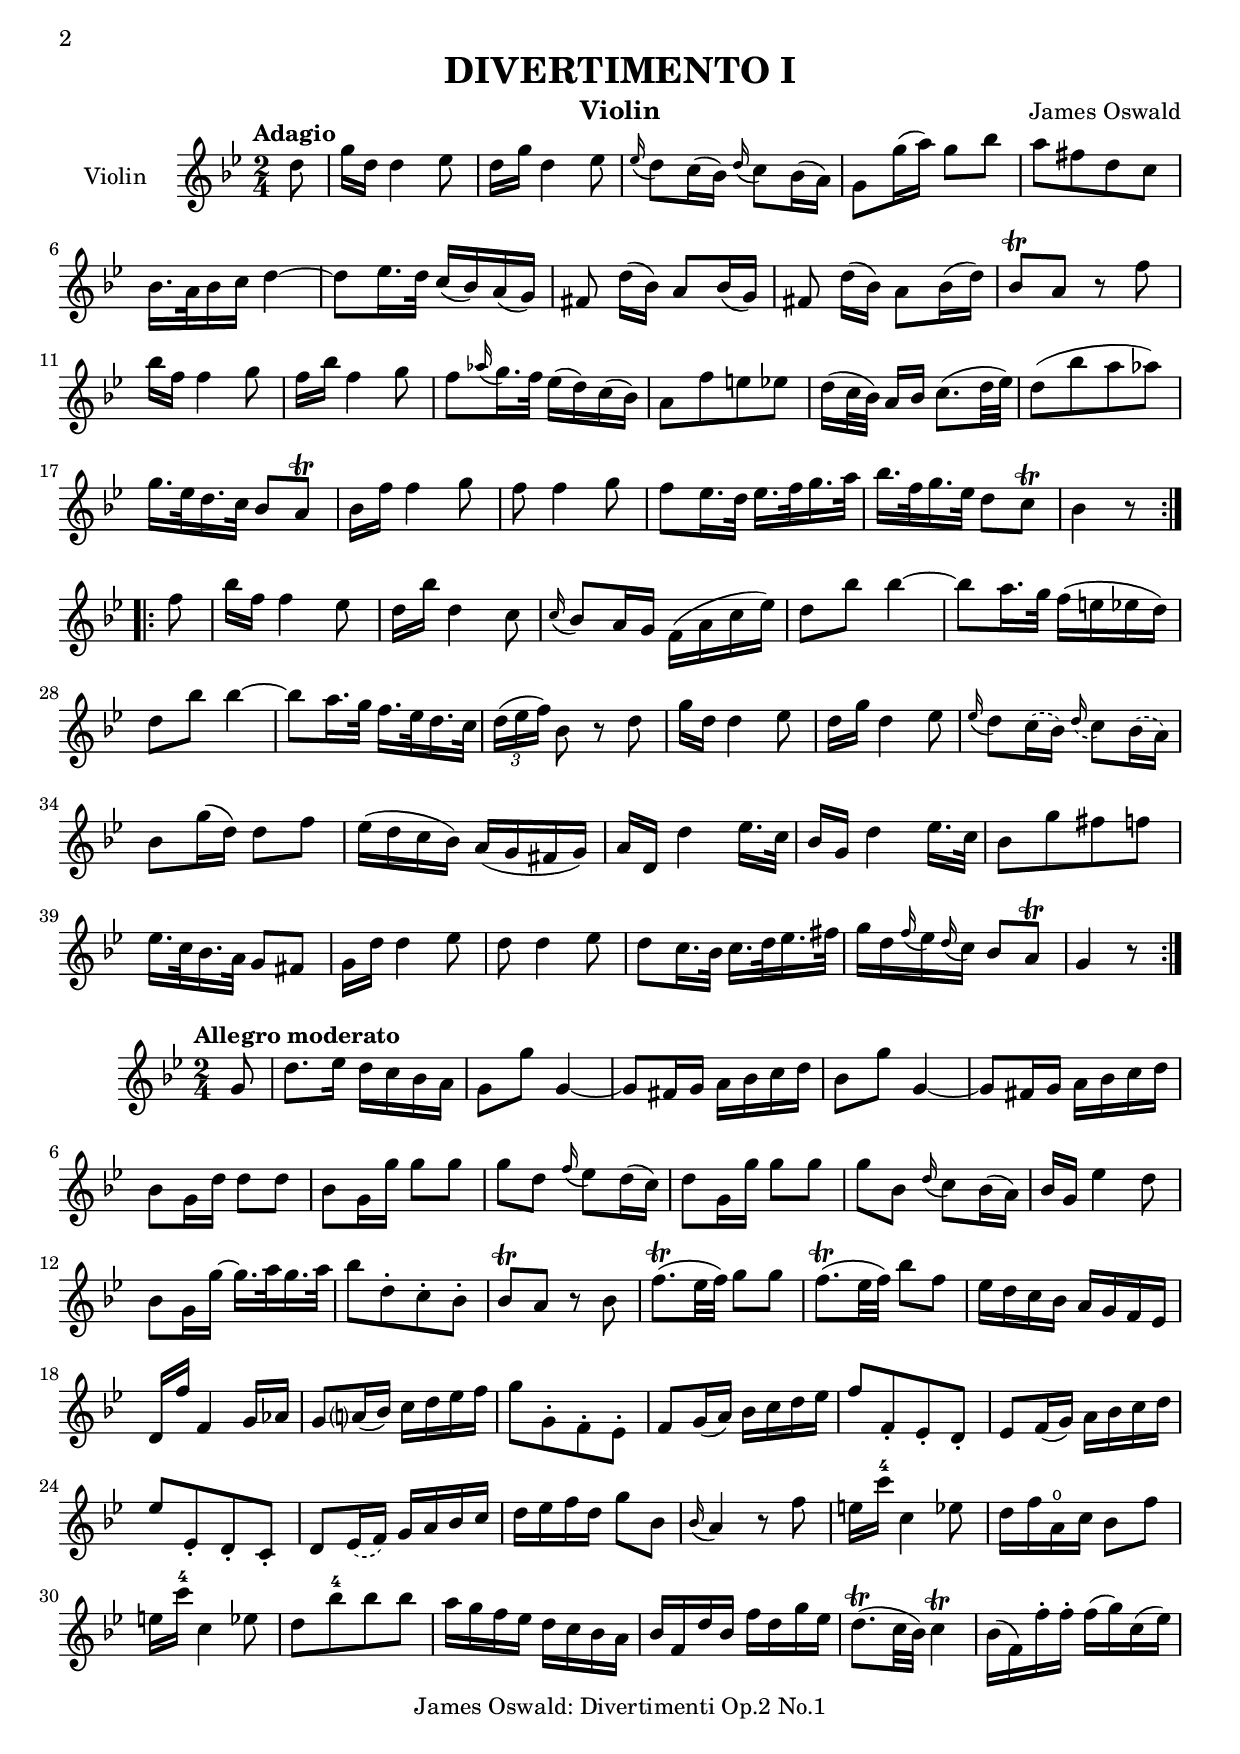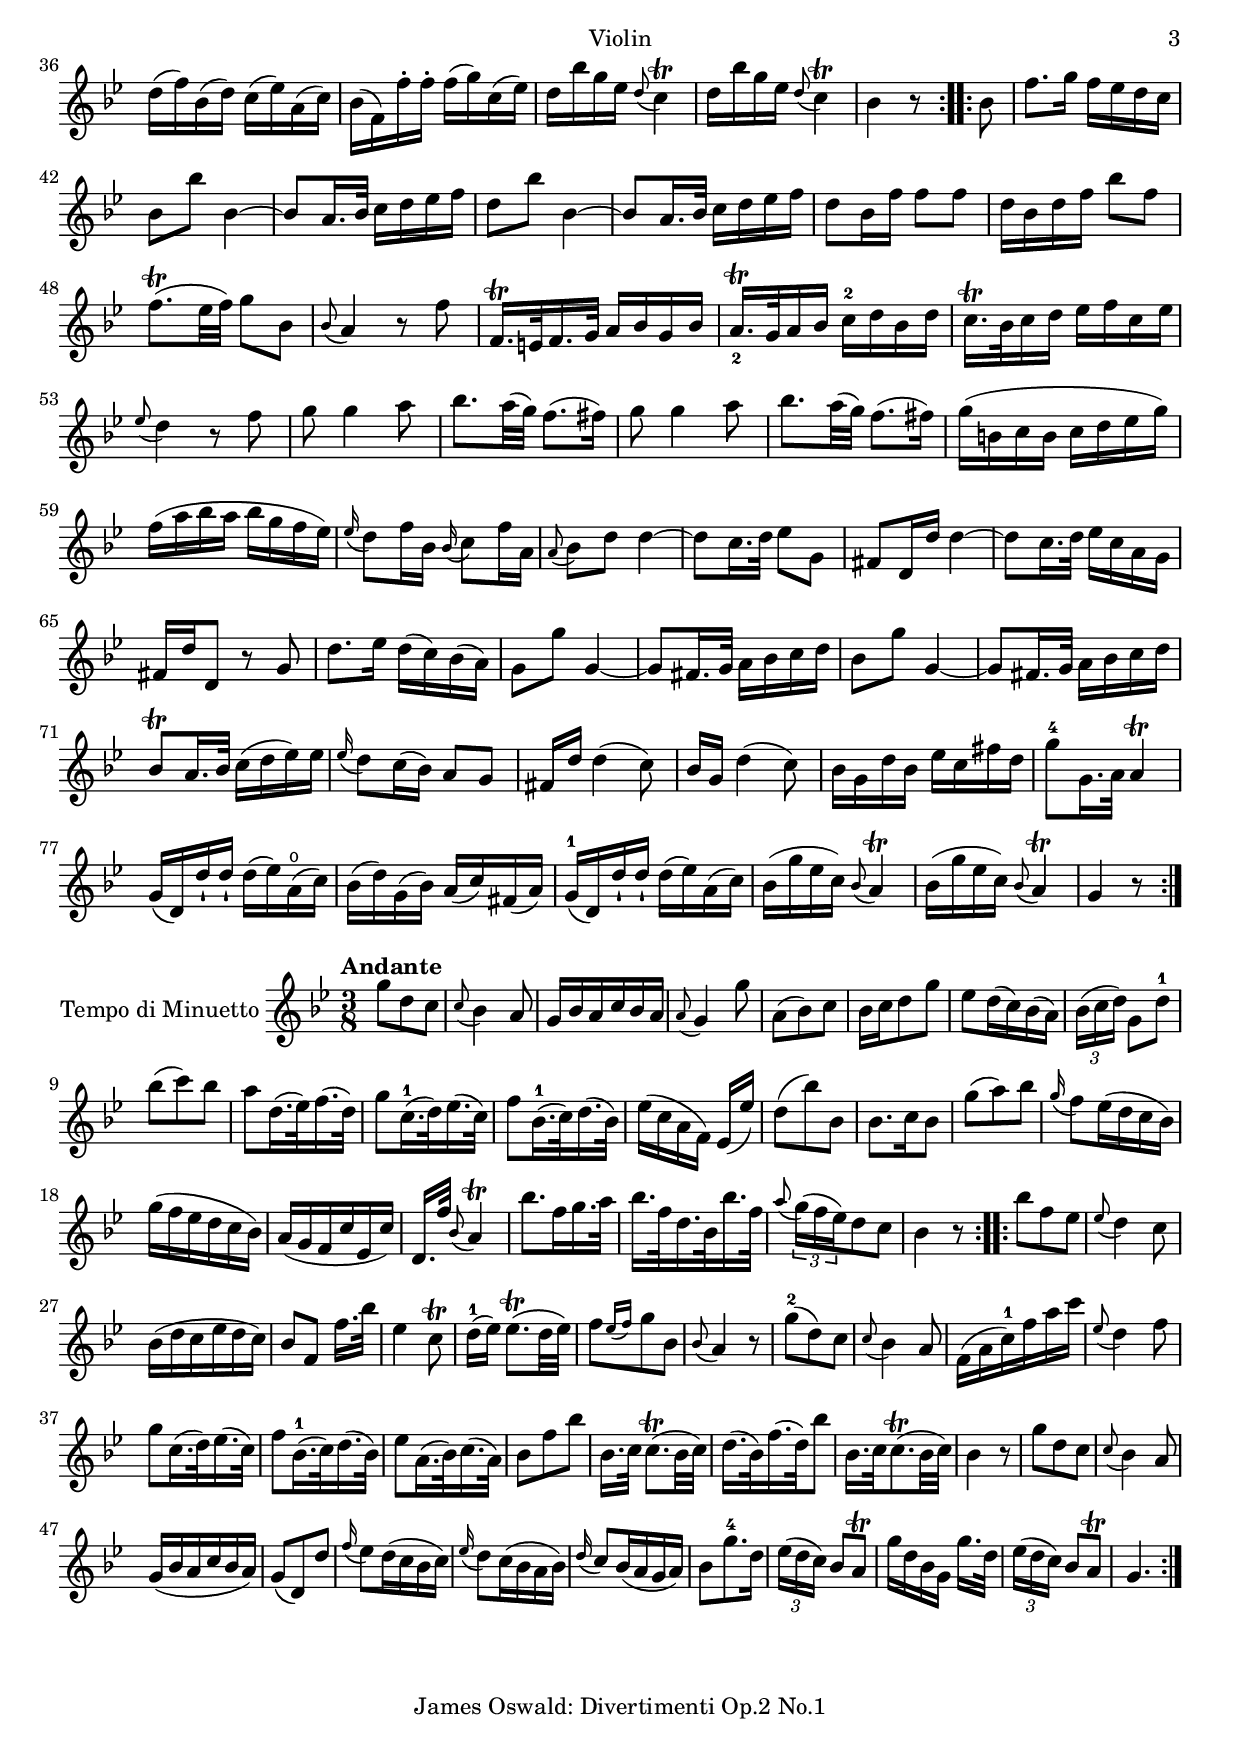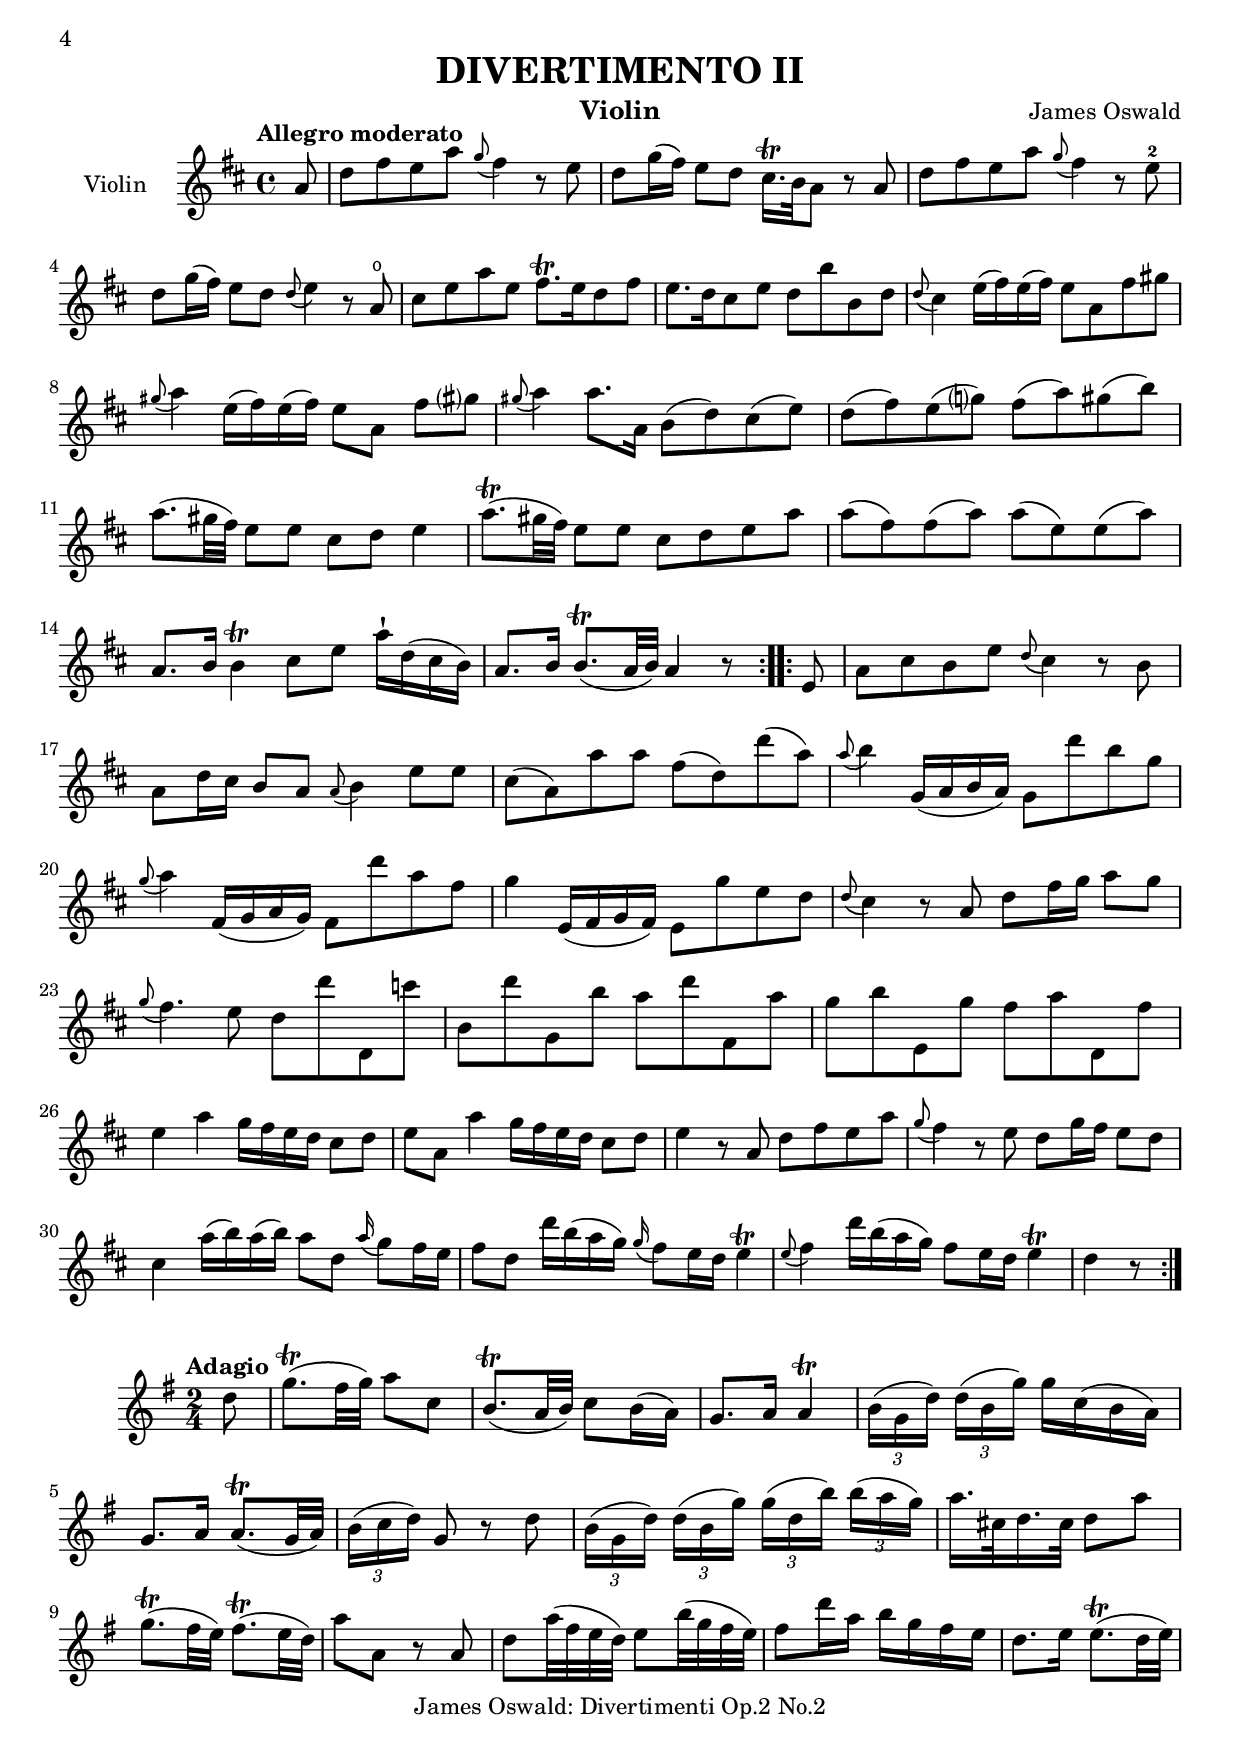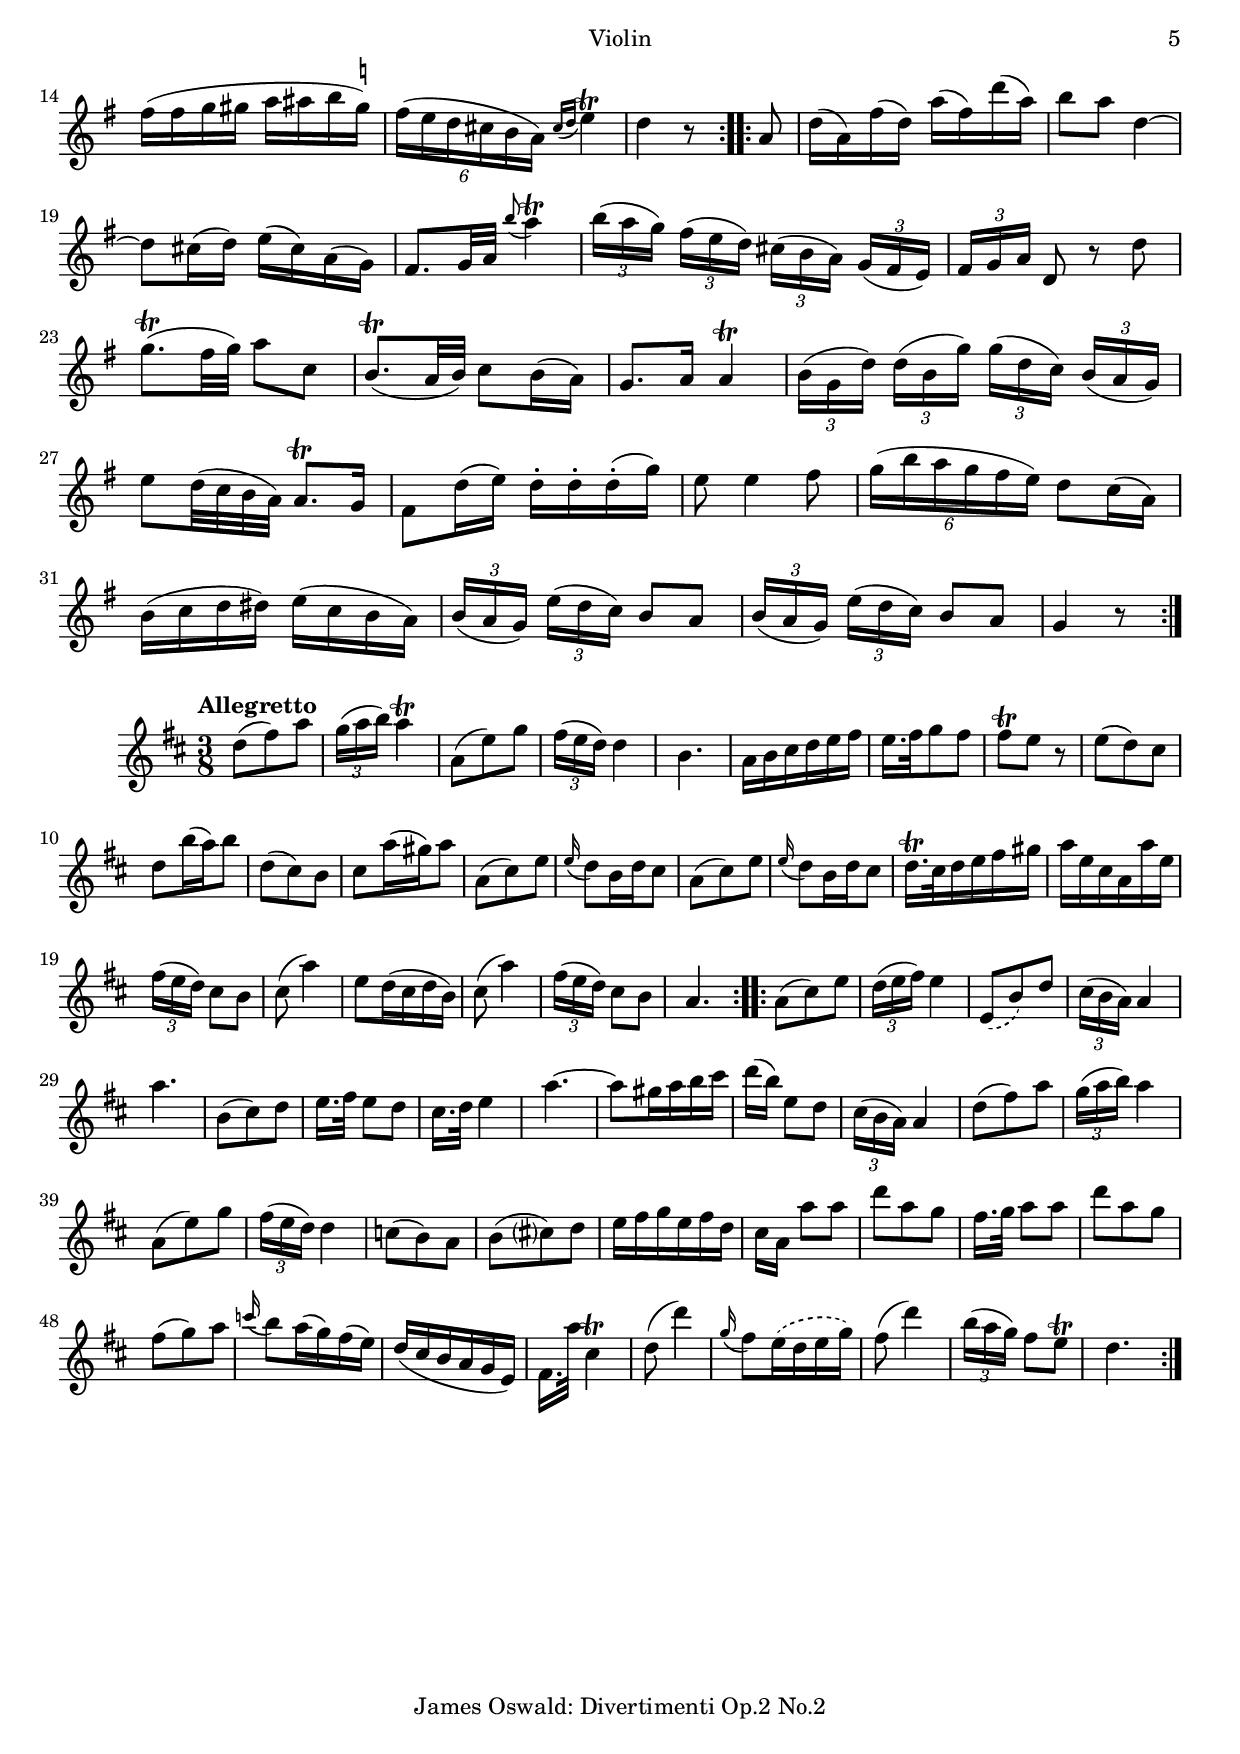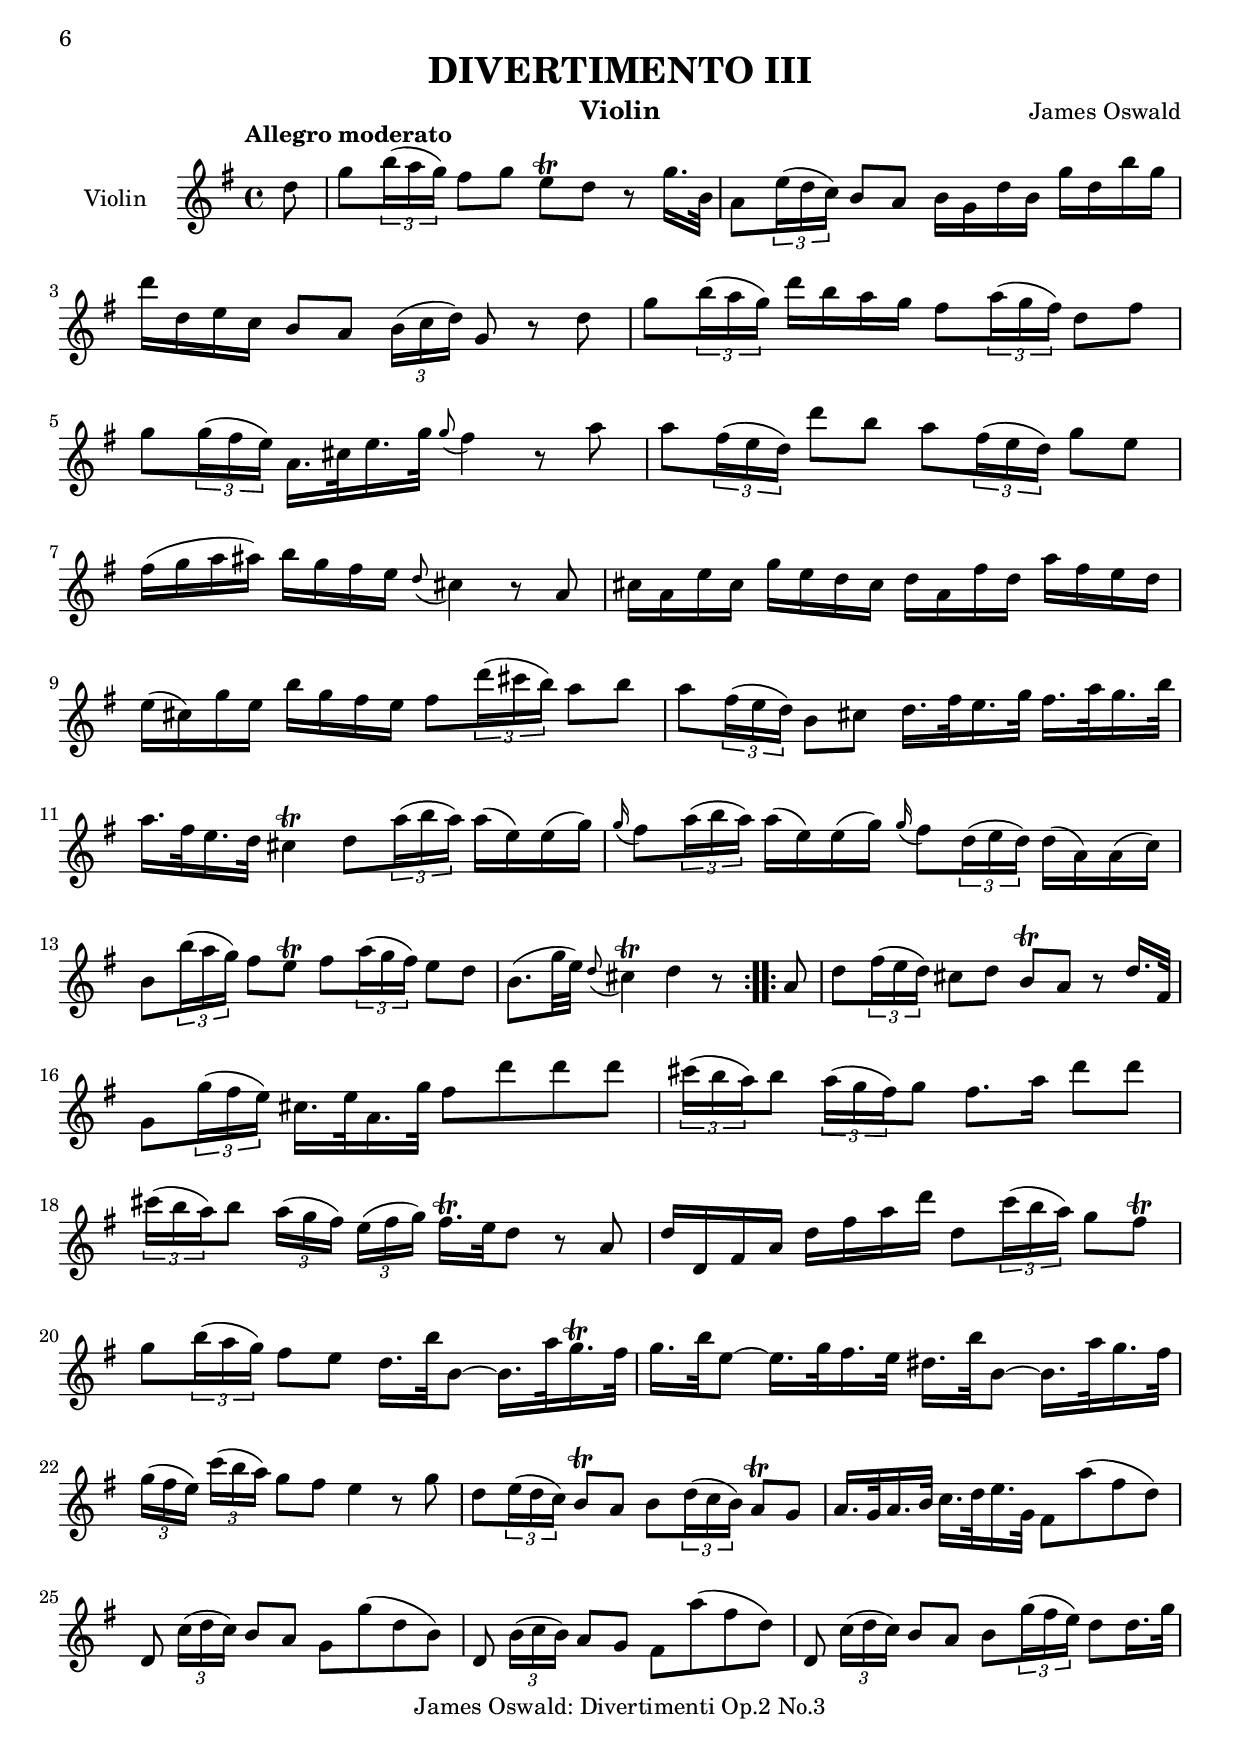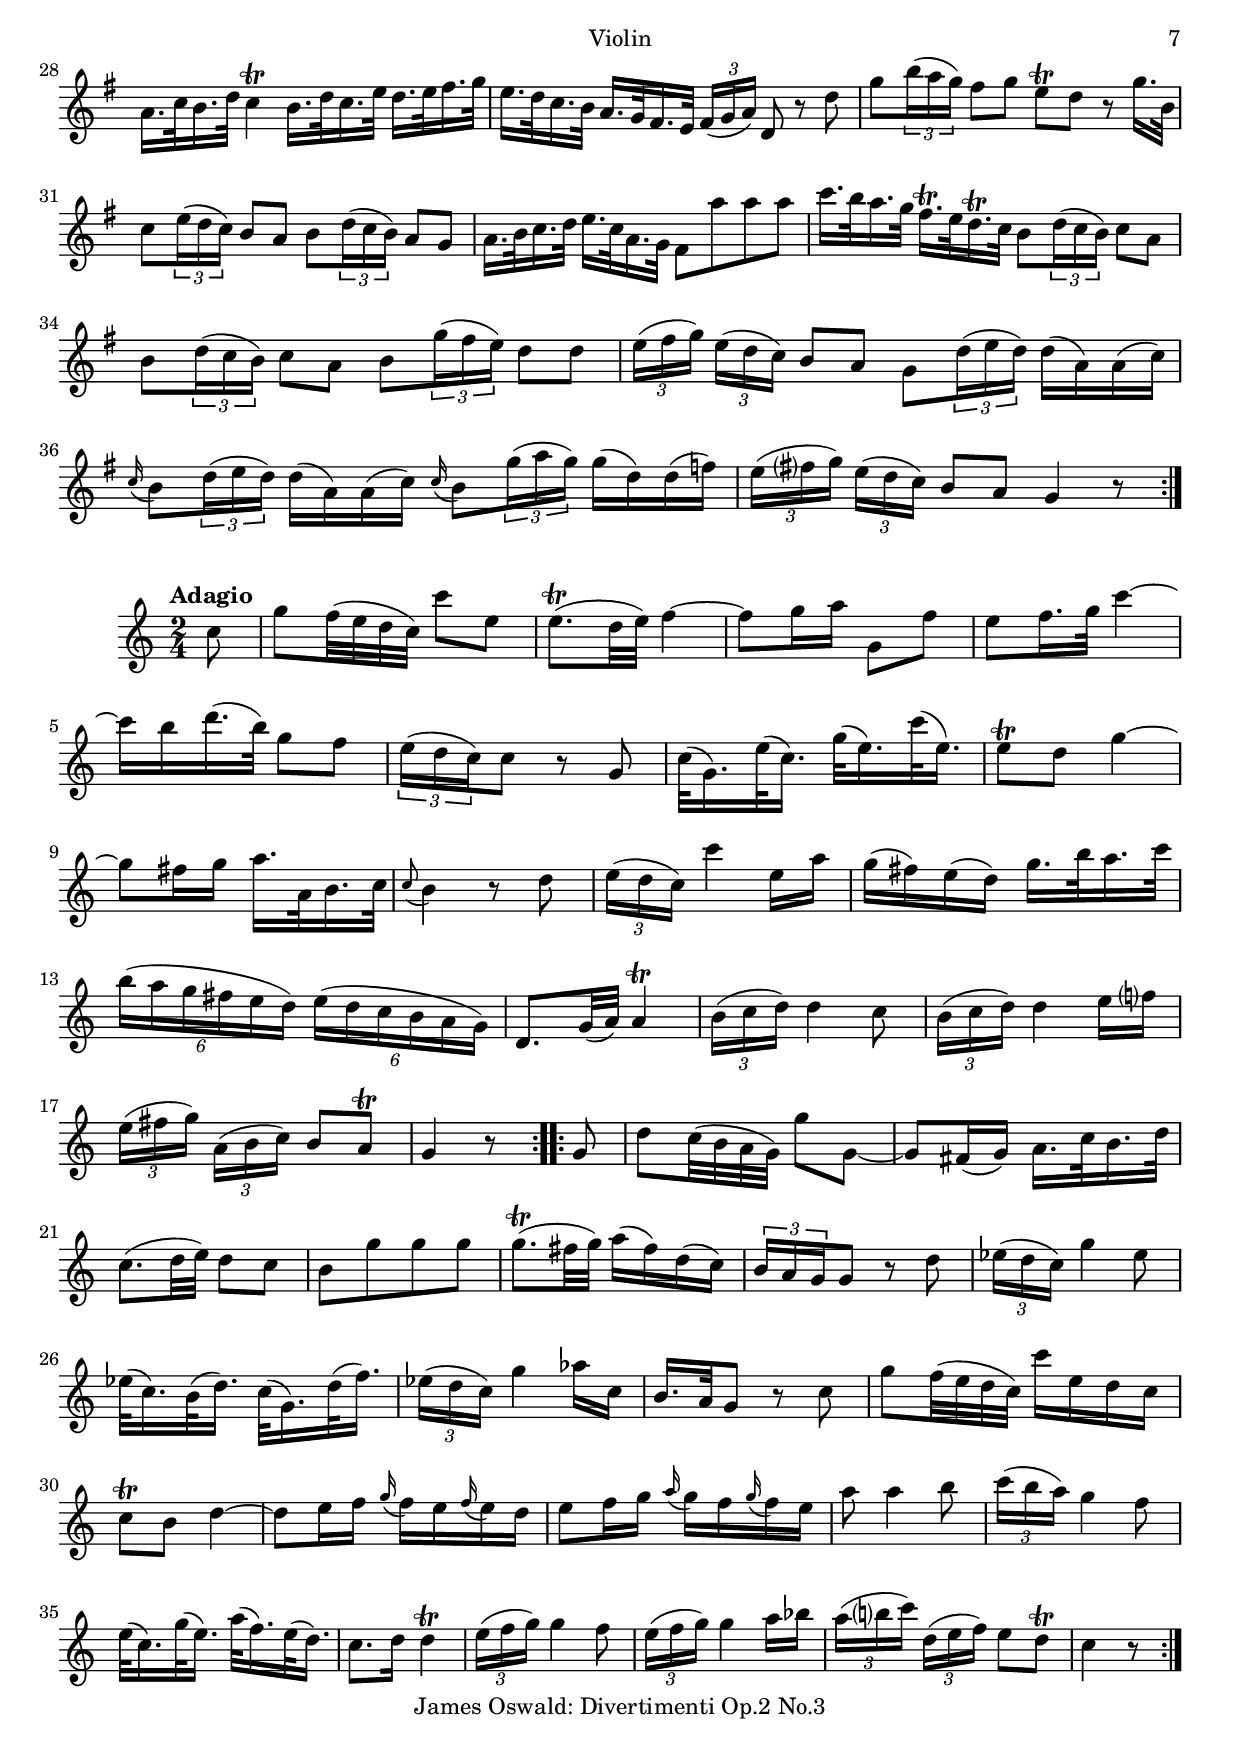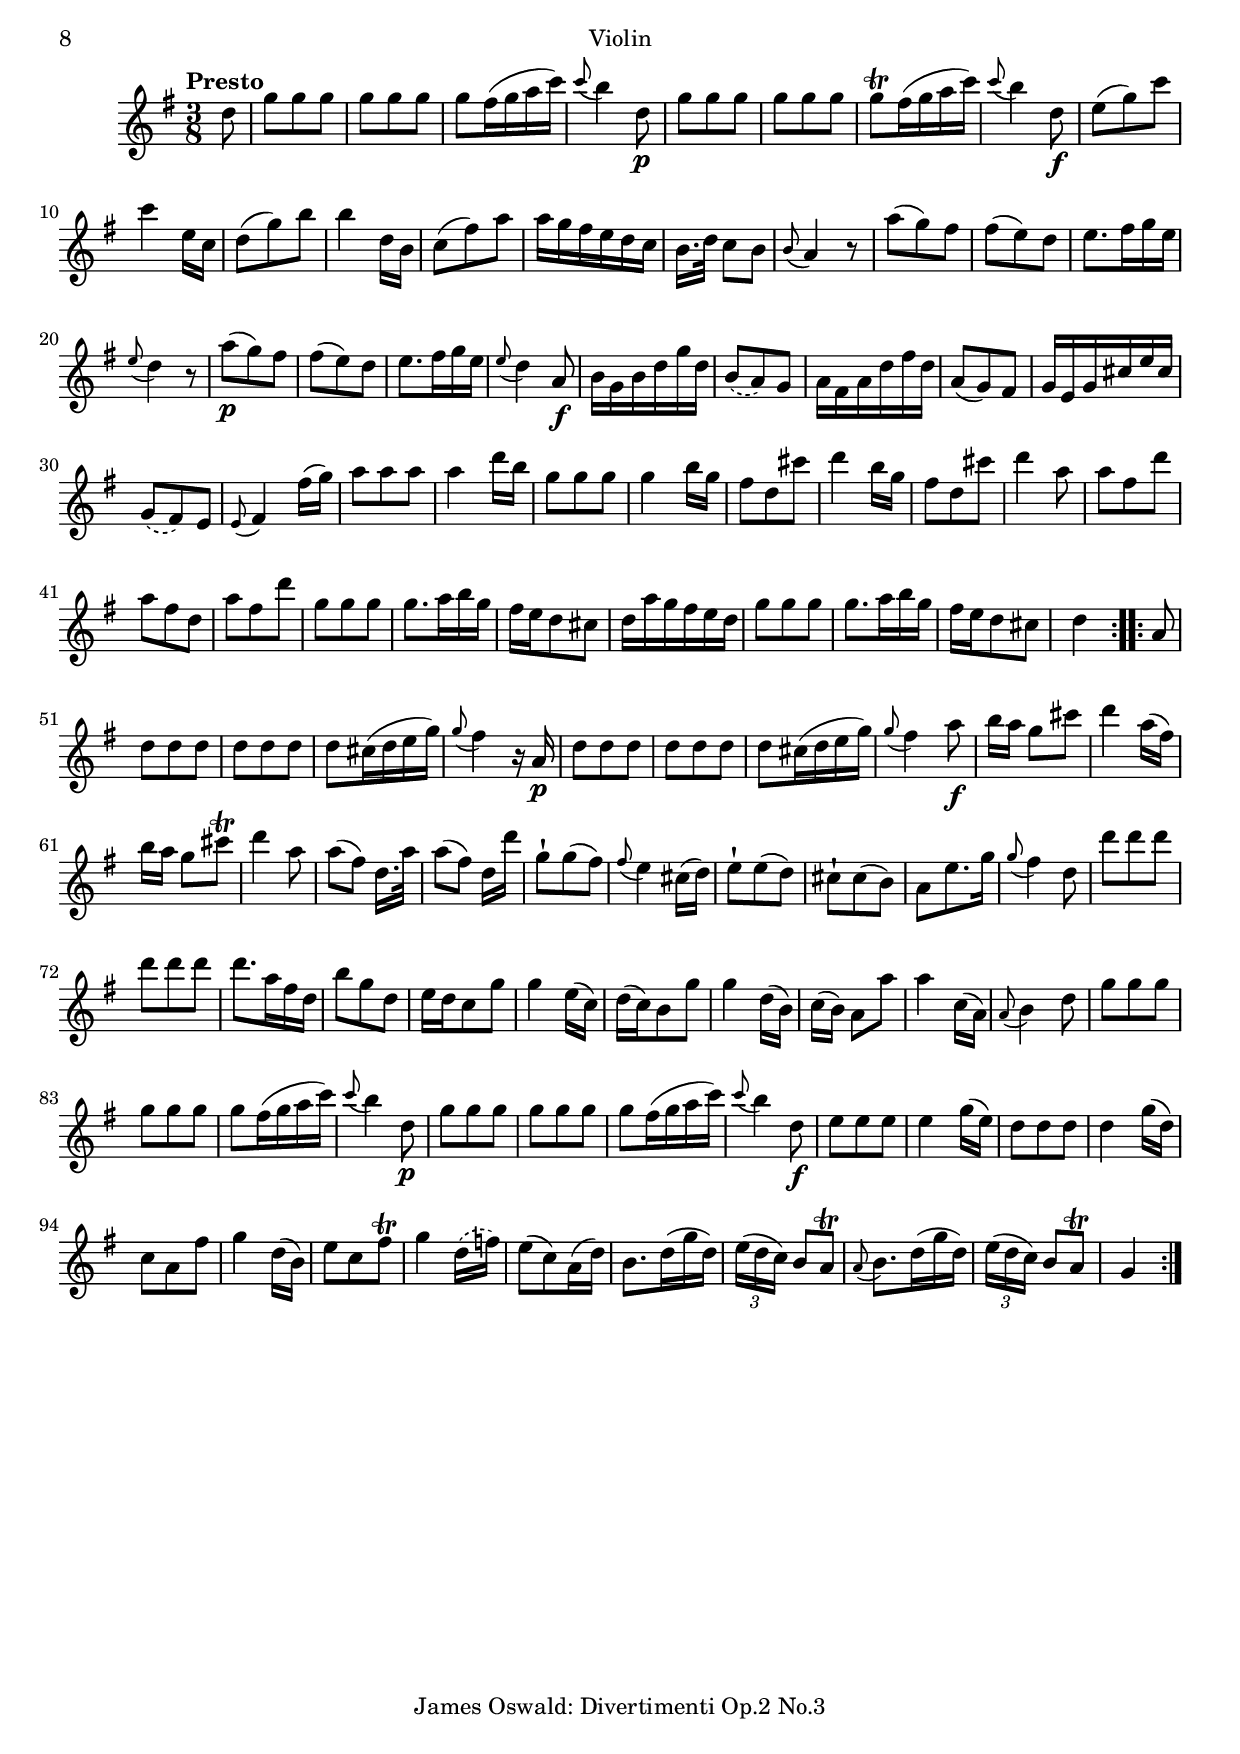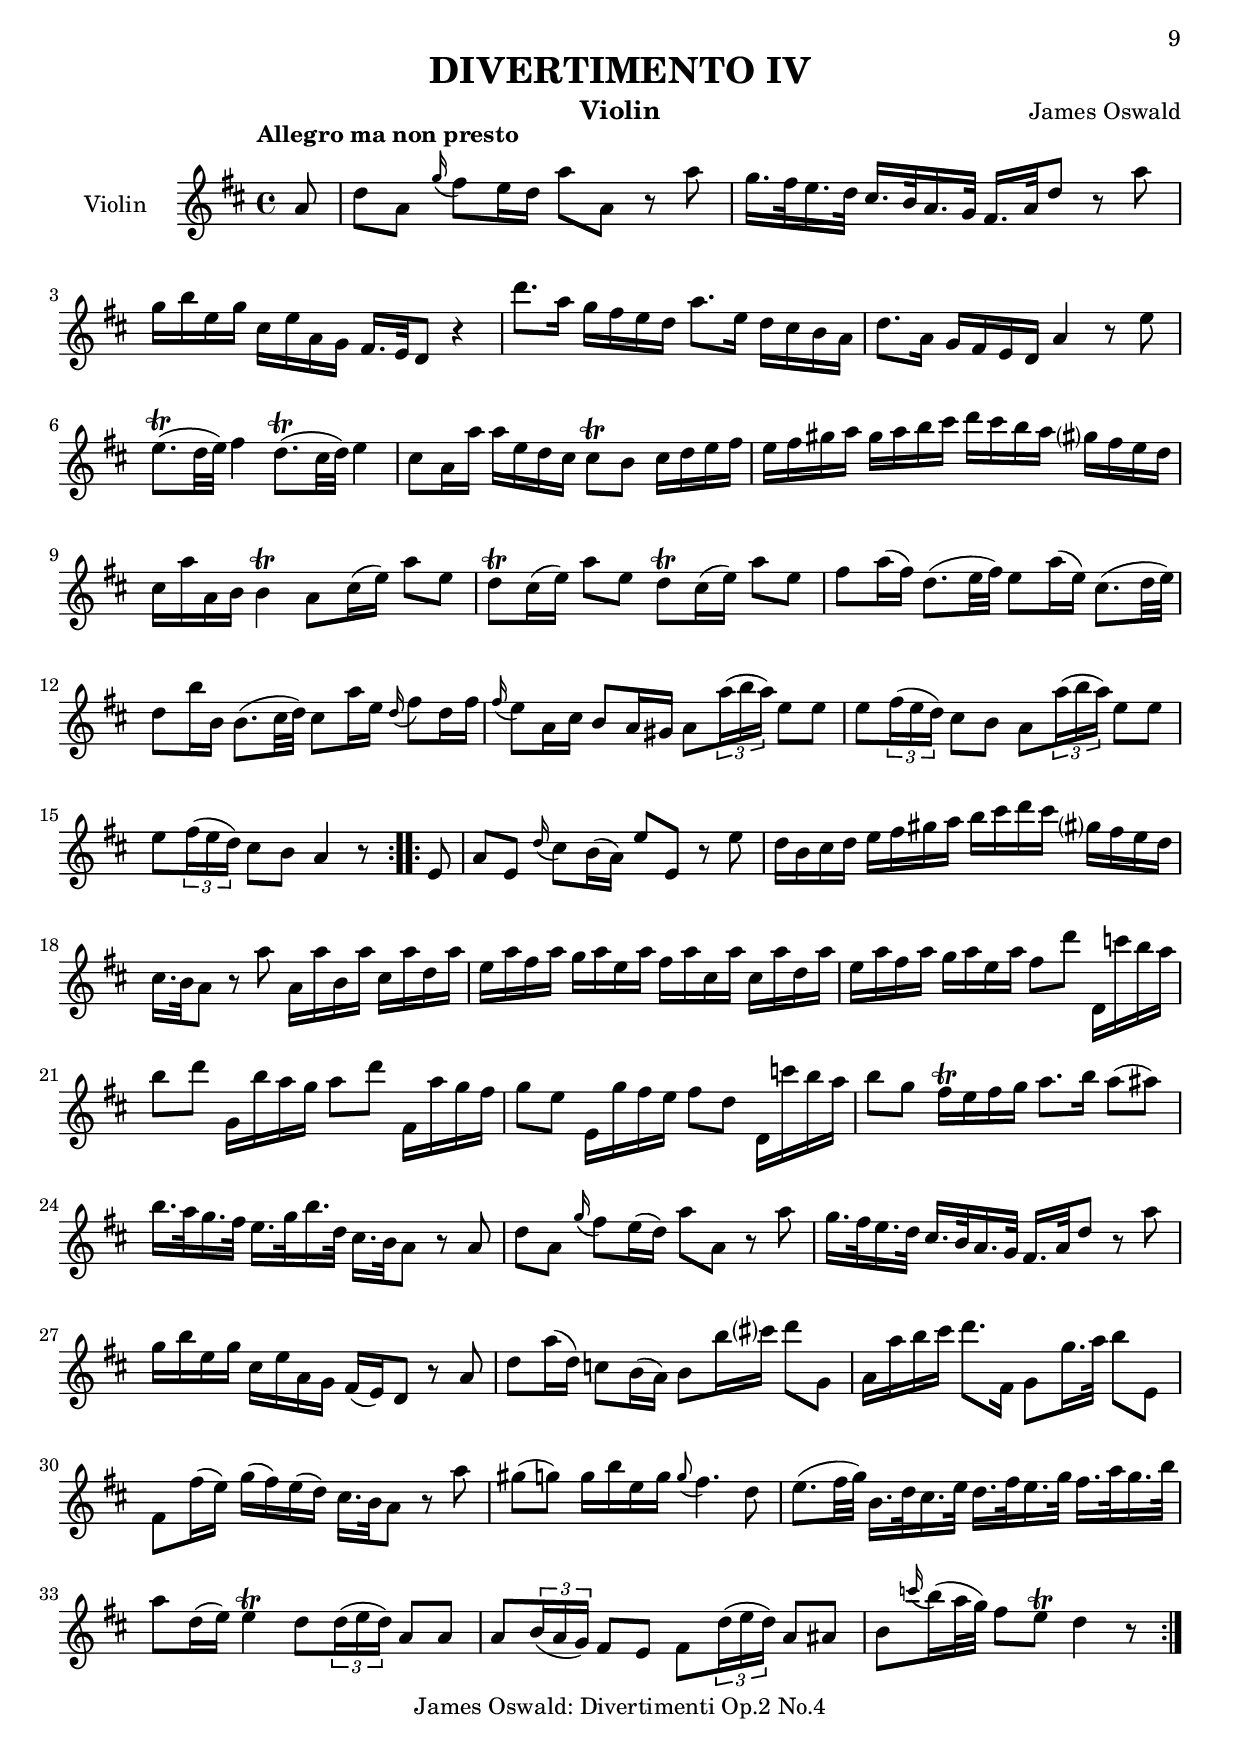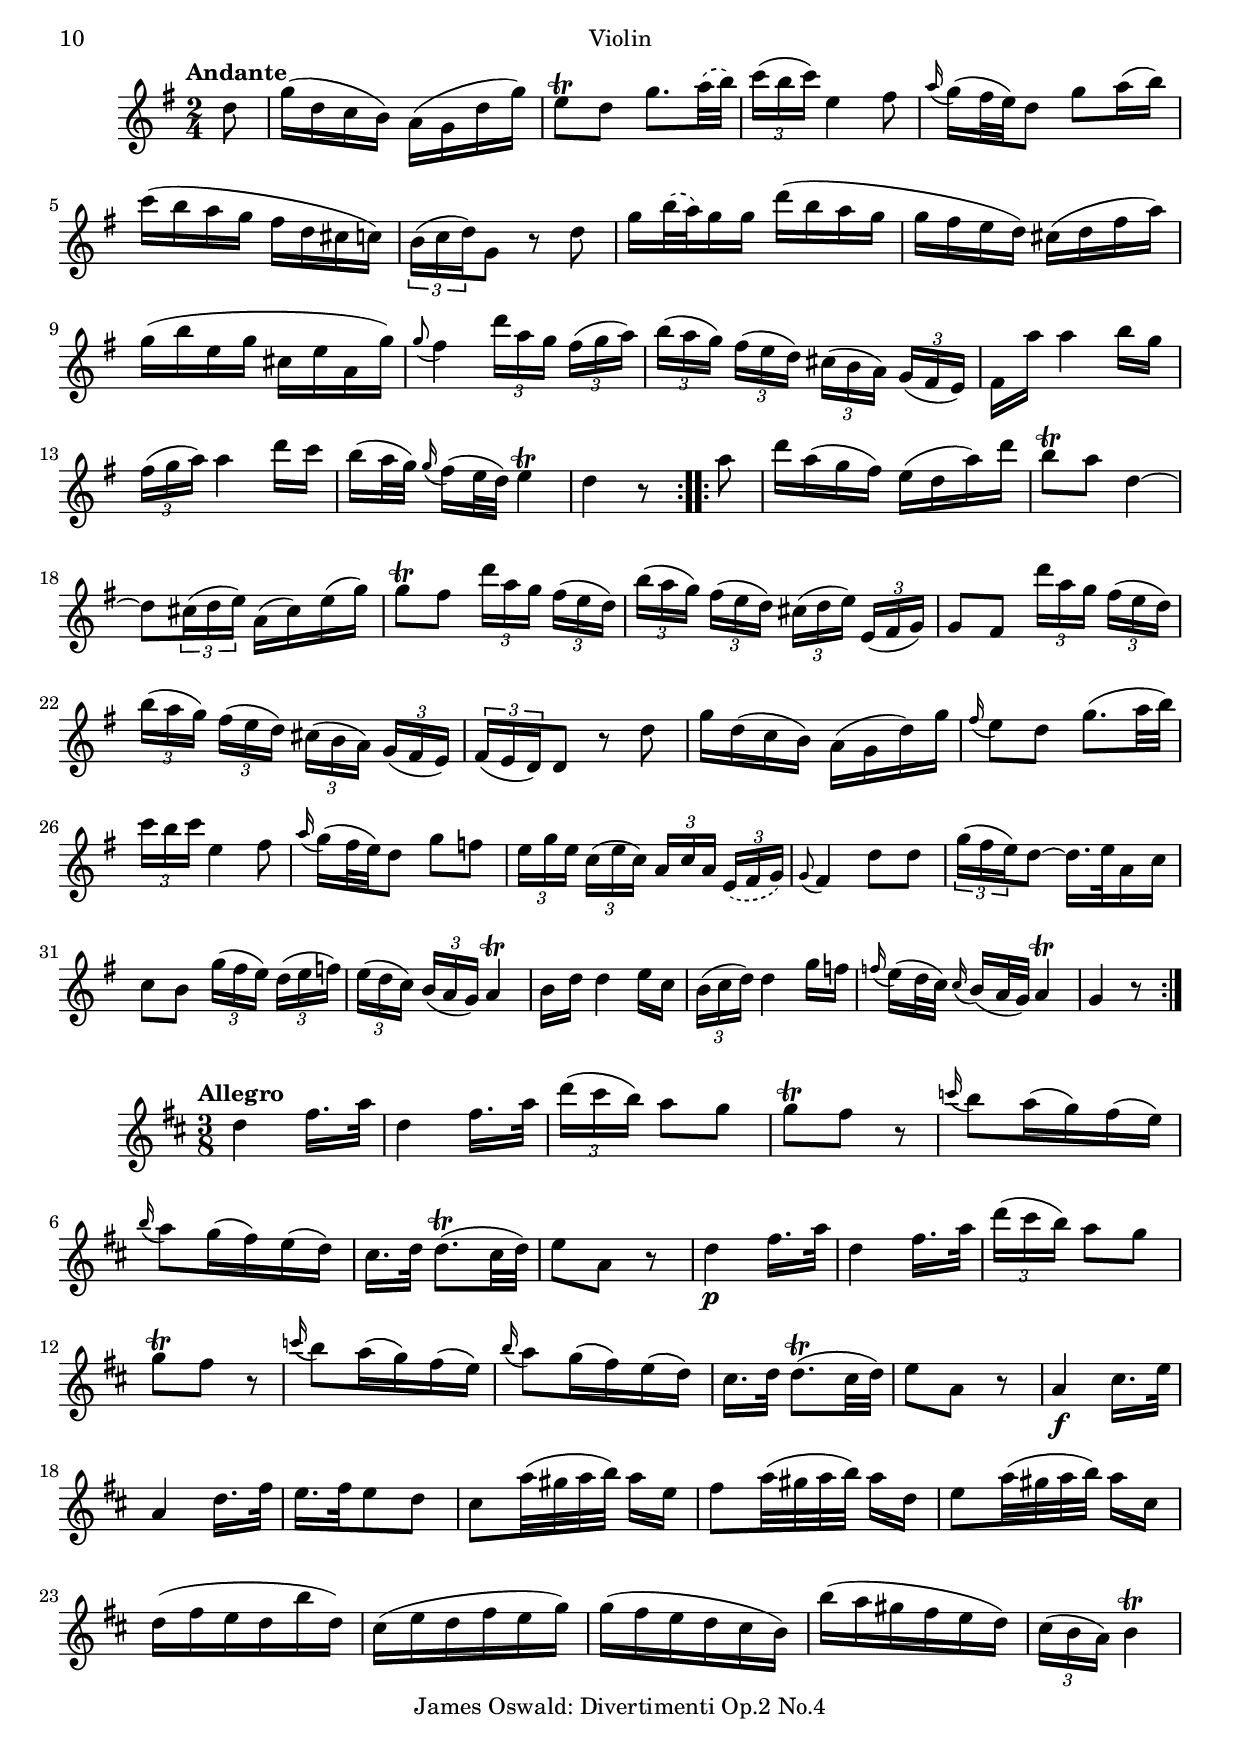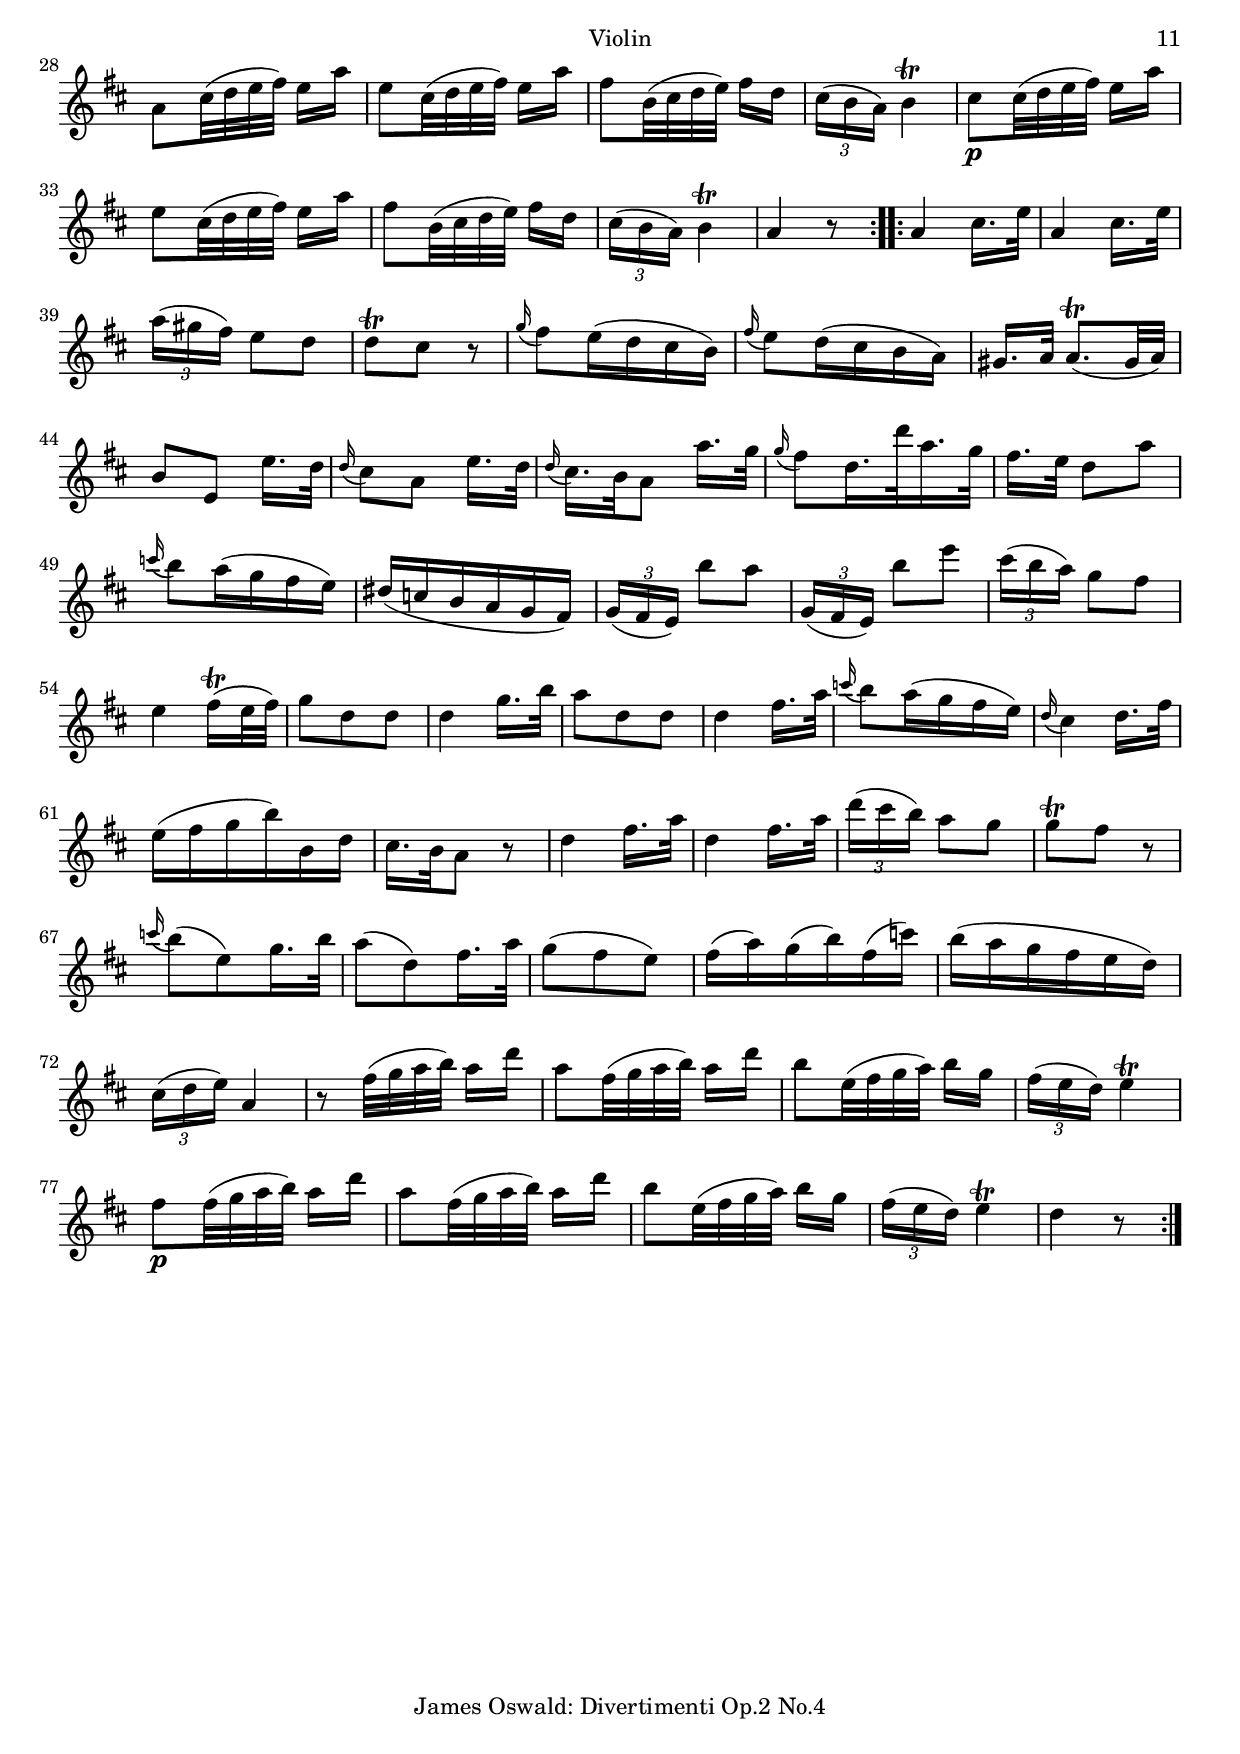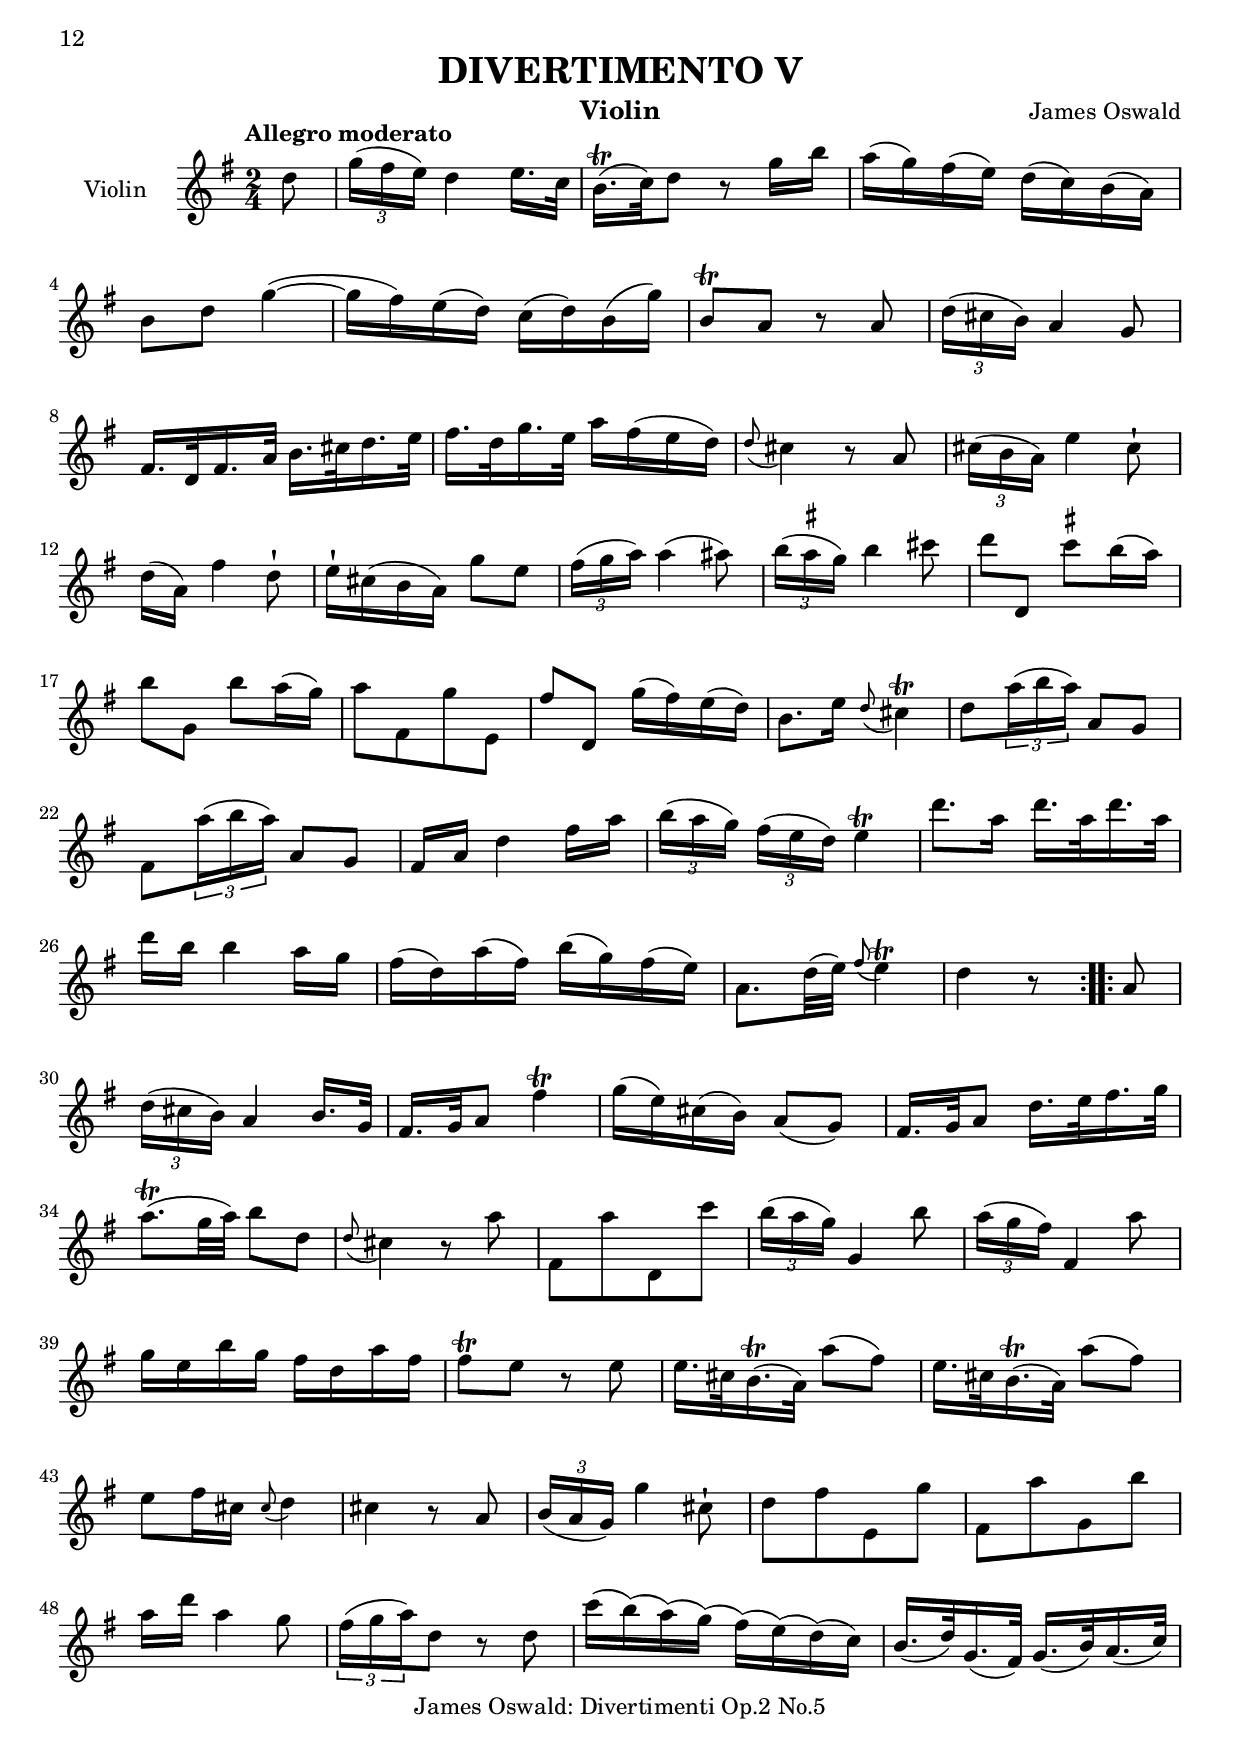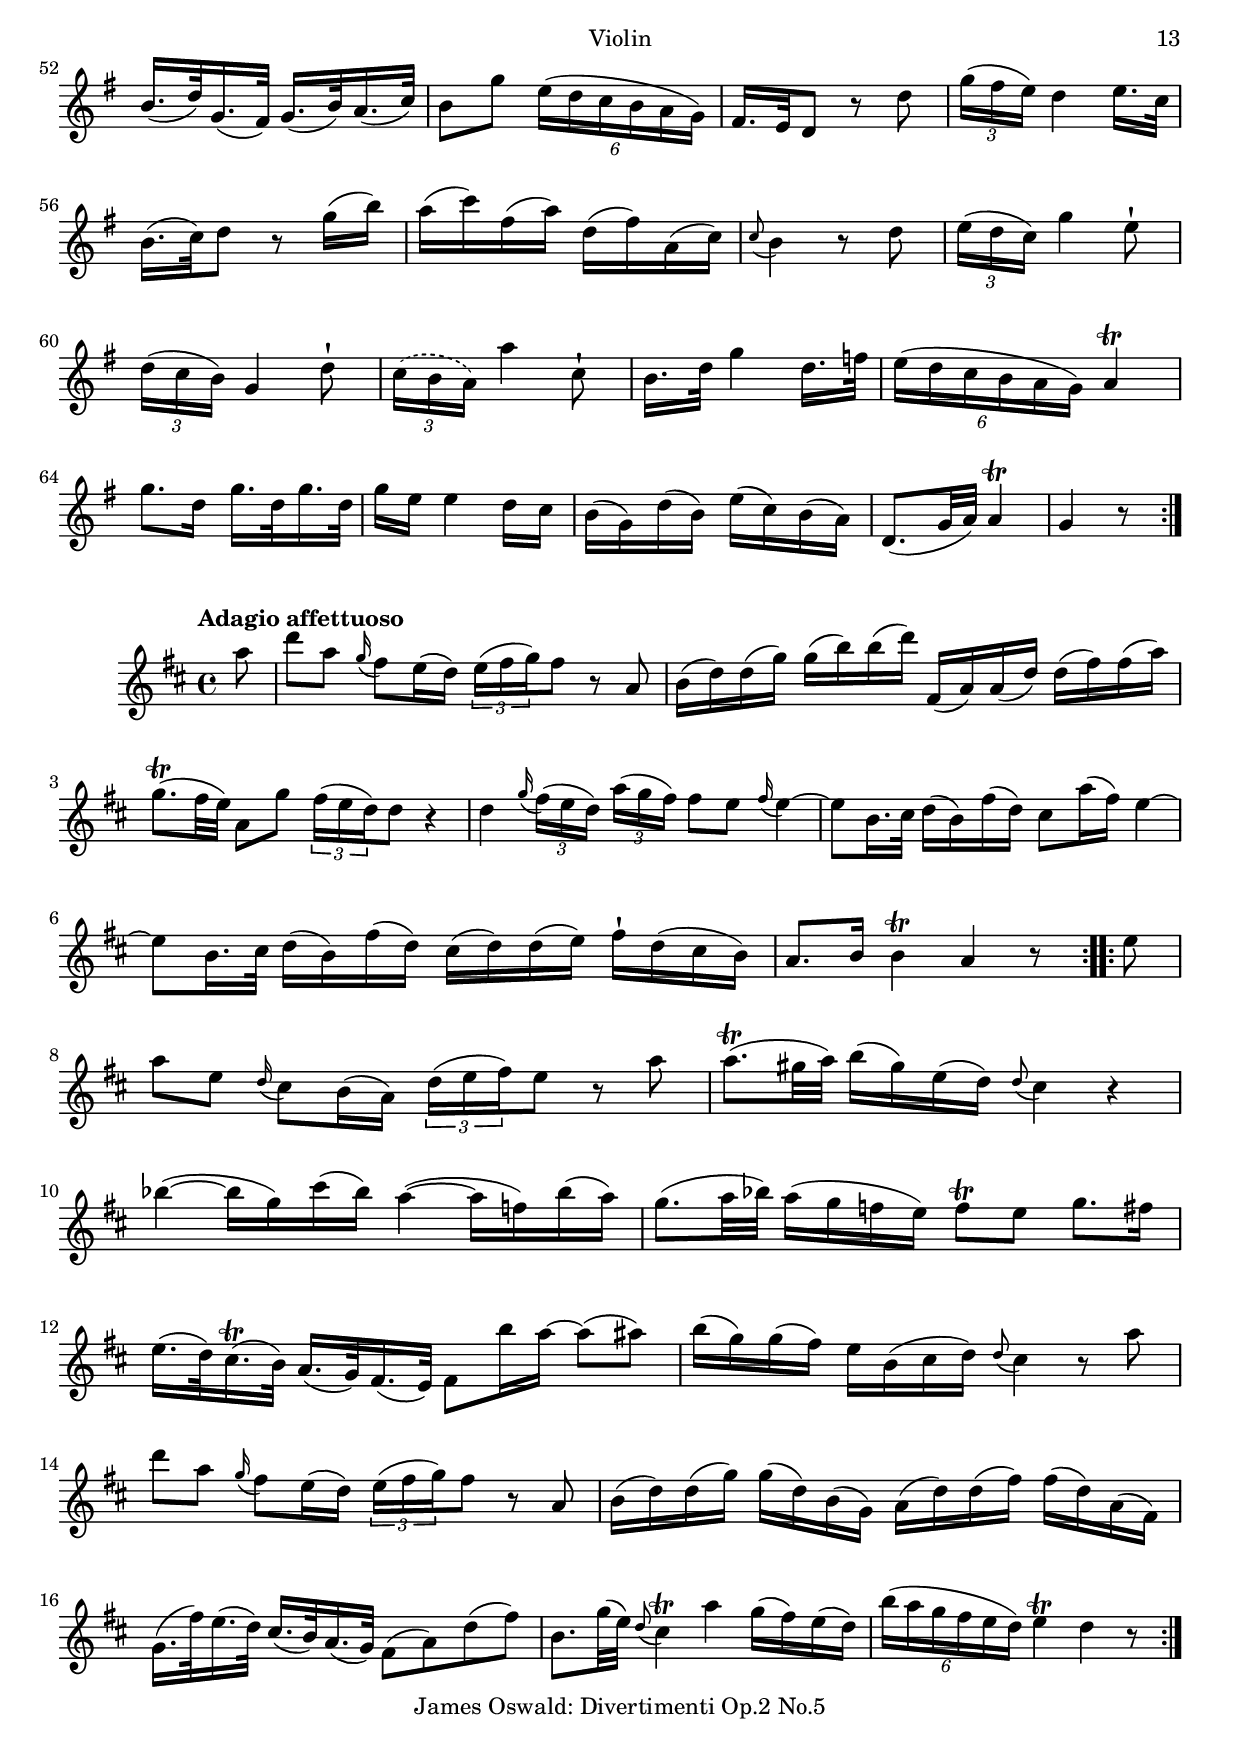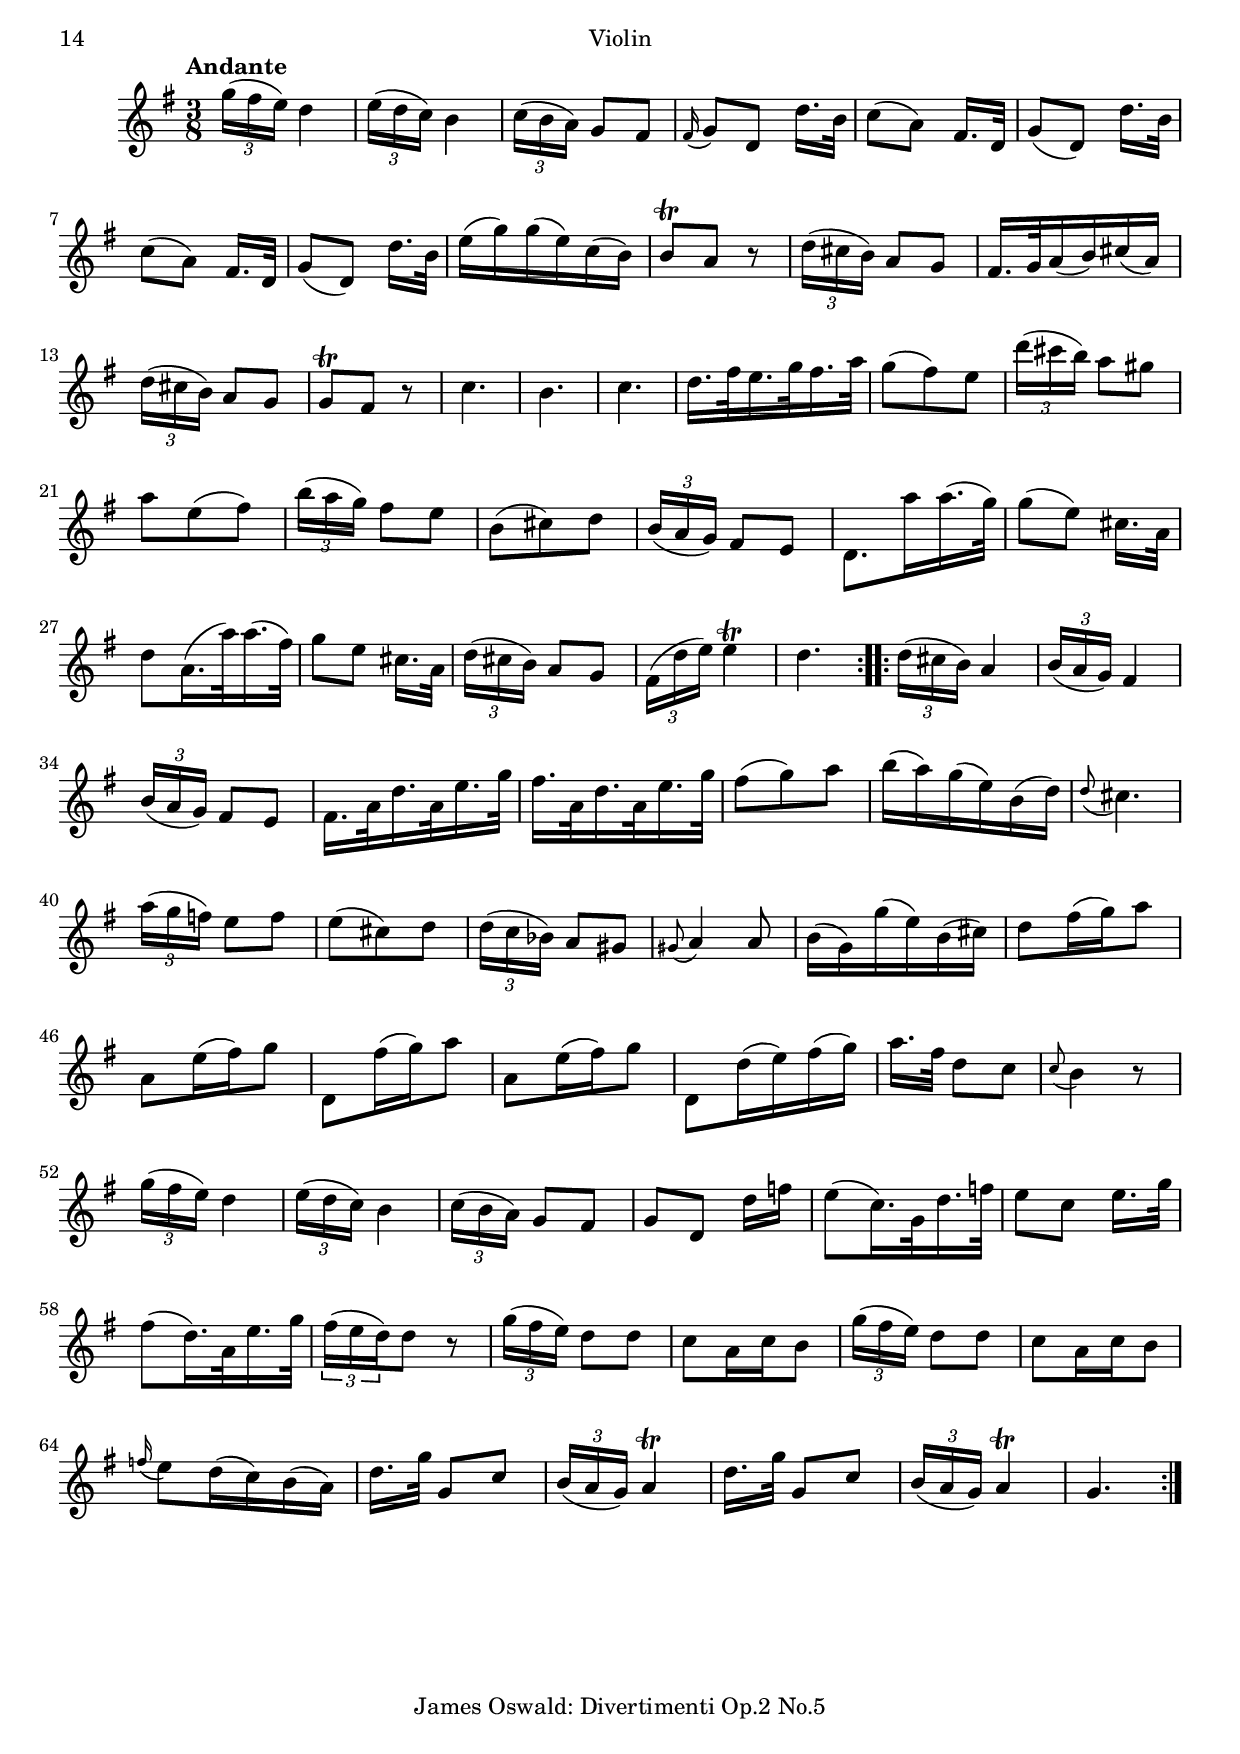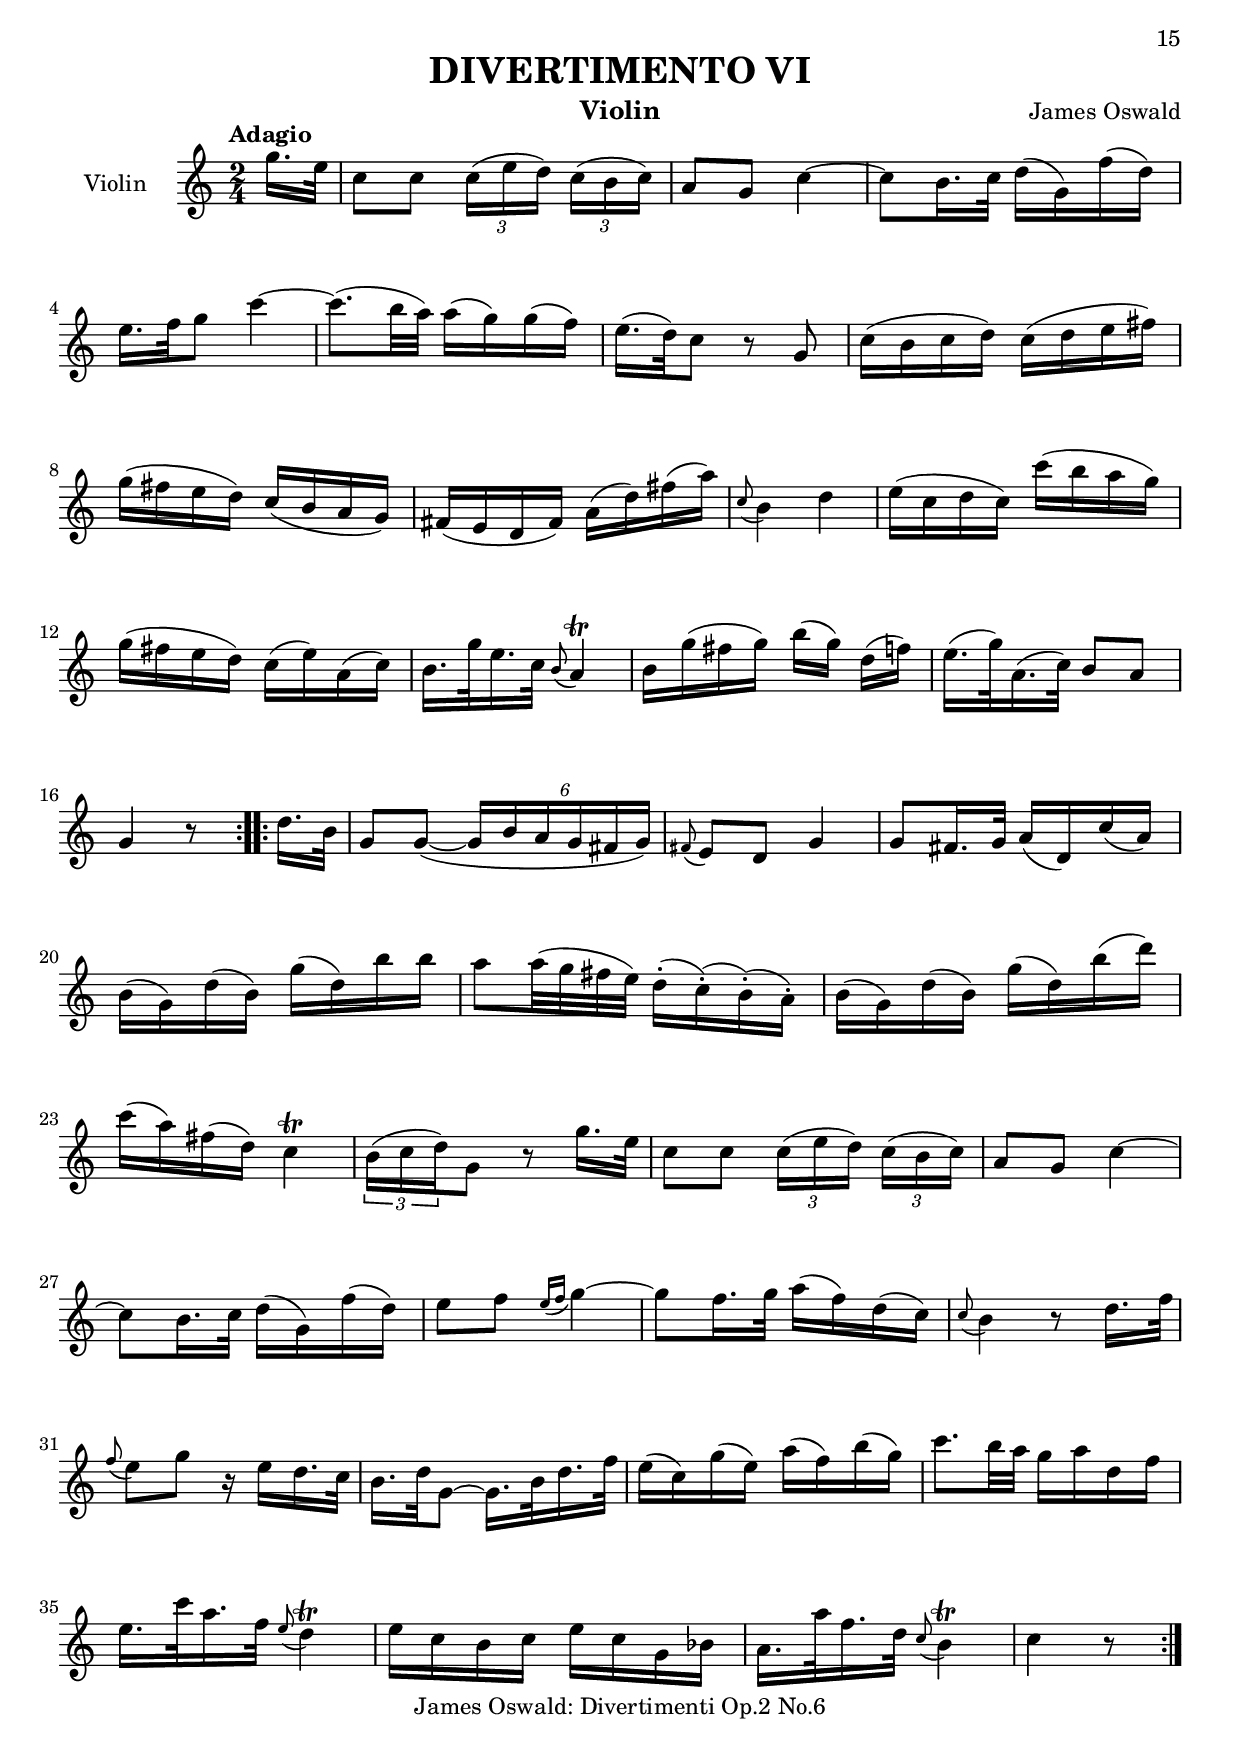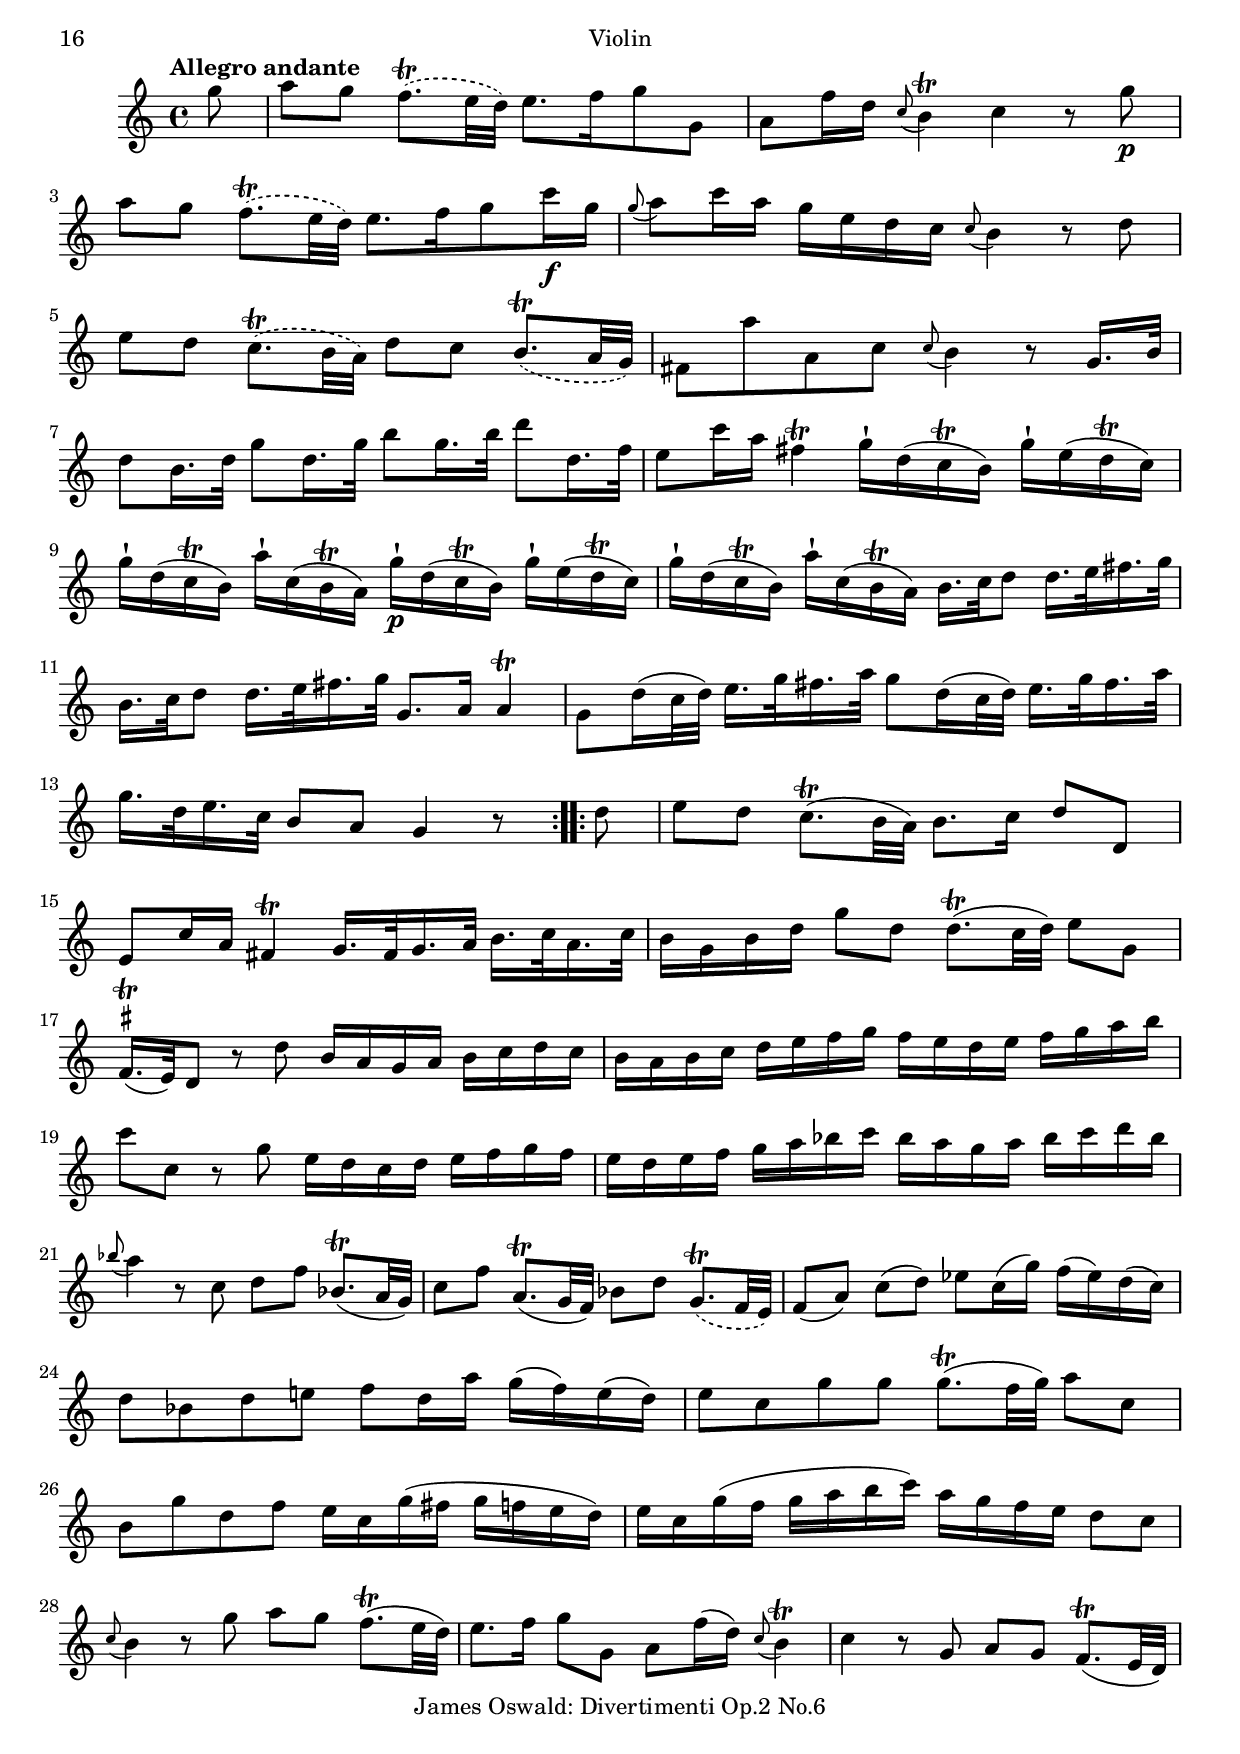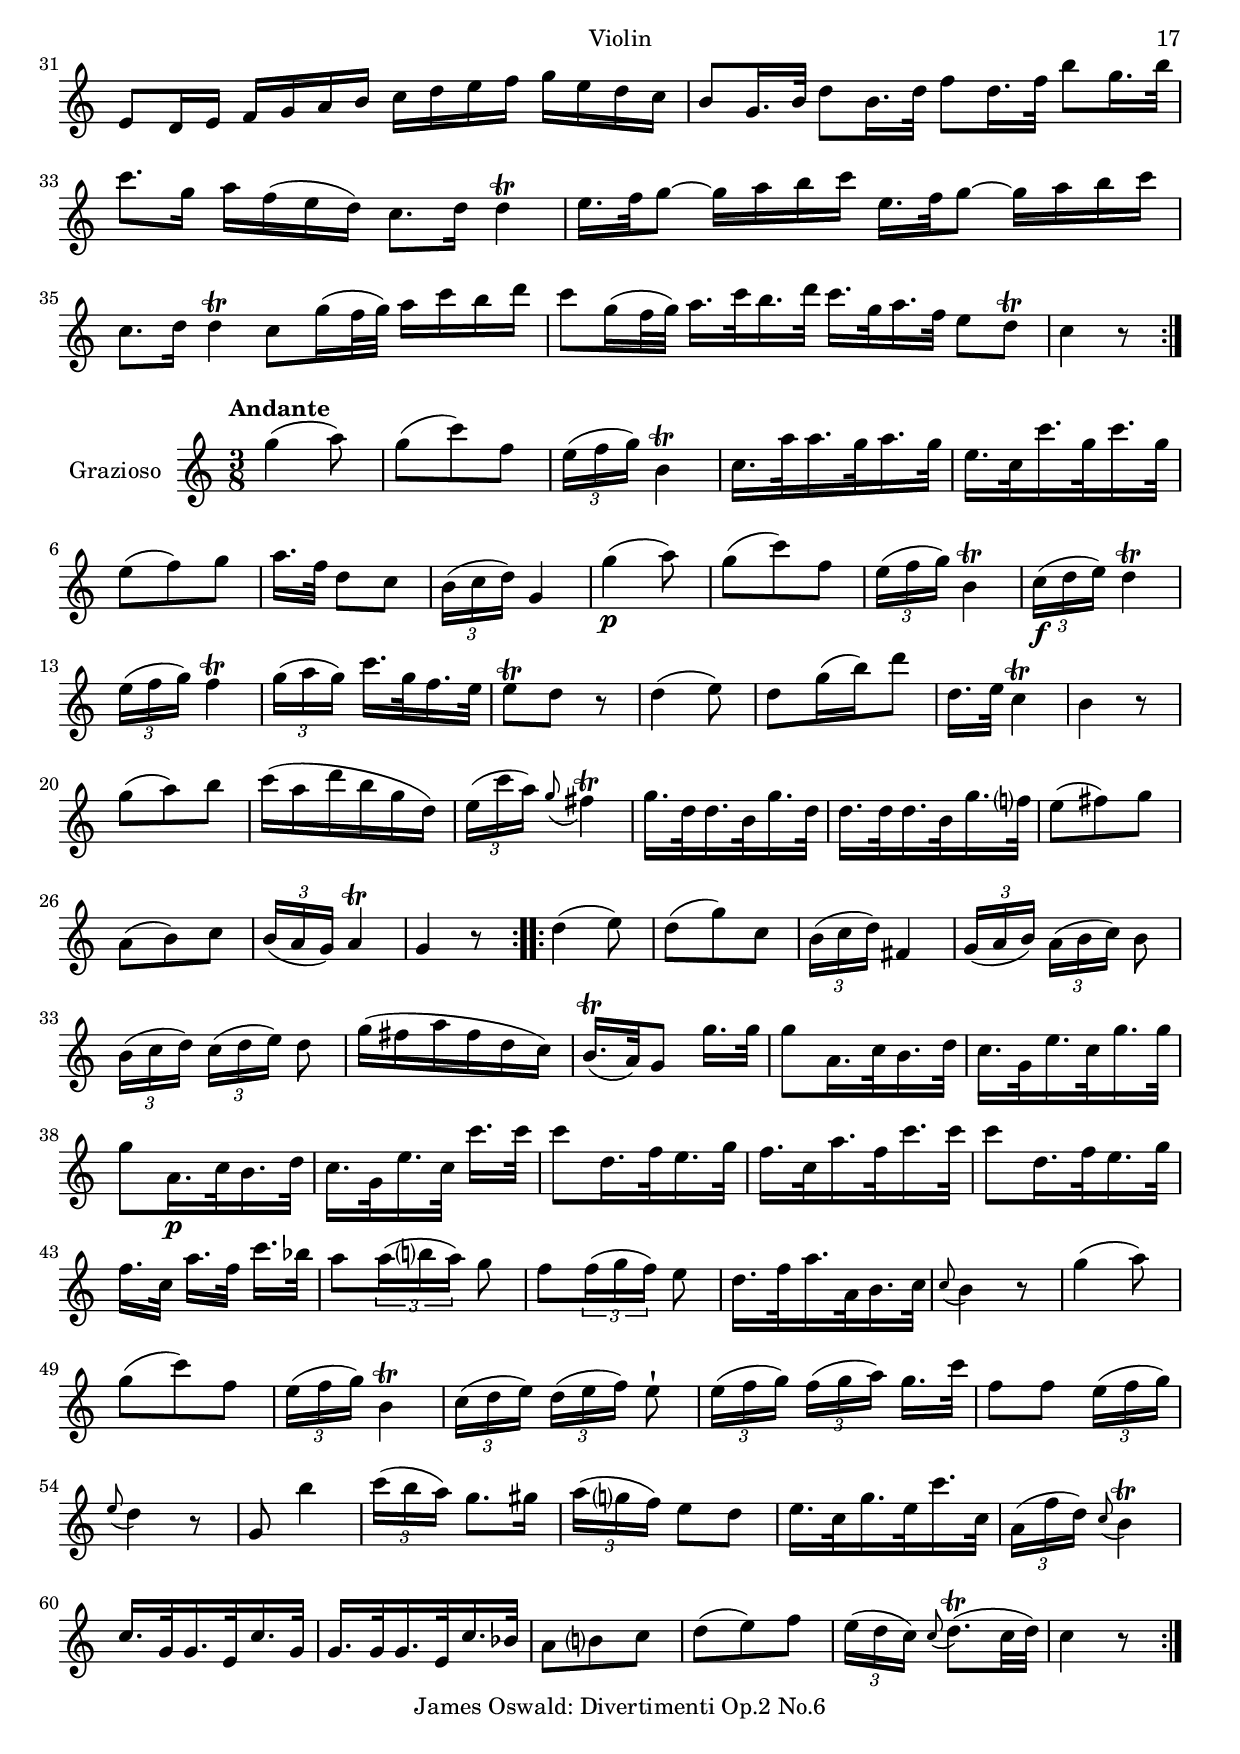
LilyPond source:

\version "2.18.2"

Instrument = "Violin"

\include "Global.ly"
\version "2.18.2"
\language "english"

\include "Global.ly"

ViolinNotesIA = \relative c'' {
  \key g \minor
  \numericTimeSignature
  \time 2/4
  \tempo "Adagio"
  \clef treble
  \partial 8
  \repeat volta 2 {
    d8 |
    g16 d d4 ef8 |
    d16 g d4 ef8 |
    \appoggiatura ef16 d8 c16( bf) \appoggiatura d16 c8 bf16( a) |
    g8 g'16( a) g8 bf |
    a[ fs d c] |
    bf16. a32 bf16 c d4~ |
    d8 ef16. d32 c16( bf) a( g) |
    fs8 d'16[( bf]) a8 bf16( g) |
    fs8 d'16[( bf]) a8 bf16( d) |
    bf8\trill a r f' |
    bf16 f f4 g8 f16 bf f4 g8 |
    f \appoggiatura af16 g16. f32 ef16( d) c( bf) |
    a8[ f' e ef] |
    d16( c32 bf) a16[ bf] c8.( d32 ef) |
    d8([ bf' a af)] |
    g16. ef32 d16. c32 bf8 a\trill |
    bf16 f' f4 g8 |
    f f4 g8 |
    f ef16. d32 ef16. f32 g16. a32 |
    bf16. f32 g16. ef32 d8 c\trill |
    bf4 r8
  }
  \repeat volta 2 {
    f'8 |
    bf16 f f4 ef8 d16 bf' d,4 c8 |
    \appoggiatura c16 bf8 a16 g f( a c ef) |
    d8 bf' bf4~ |
    bf8 a16. g32 f16( e ef d) |
    d8 bf' bf4~ |
    bf8 a16. g32 f16. ef32 d16. c32 |
    \tuplet 3/2 {d16[( ef f])} bf,8 r d |
    g16 d d4 ef8 |
    d16 g d4 ef8 |
    \appoggiatura ef16 \slurDashed d8 c16( bf) \appoggiatura d16 c8 bf16( a) \slurSolid |
    bf8 g'16( d) d8 f |
    ef16( d c bf) a( g fs g) |
    a d, d'4 ef16. c32 |
    bf16 g d'4 ef16. c32 |
    bf8[ g' fs f] |
    ef16. c32 bf16. a32 g8 fs |
    g16 d' d4 ef8 |
    d d4 ef8 |
    d c16. bf32 c16. d32 ef16. fs32 |
    g16 d \appoggiatura f16 ef16 \appoggiatura d16 c16 bf8 a\trill |
    g4 r8
  }
}

ViolinNotesIB = \relative c'' {
  \key g \minor
  \numericTimeSignature
  \time 2/4
  \partial 8
  \tempo "Allegro moderato"
  \clef treble
  \repeat volta 2 {
    g8 |
    d' 8. ef16 d c bf a |
    g8 g' g,4~ |
    g8 fs16 g a bf c d |
    bf8 g' g,4~ |
    g8 fs16 g a bf c d |
    bf8 g16 d' d8 d |
    bf g16 g' g8 g |
    g d \appoggiatura f16 ef8 d16( c) |
    d8 g,16 g' g8 g |
    g bf, \appoggiatura d16 c8 bf16( a) |
    bf g ef'4 d8 |
    bf8 g16 g'~ g16. a32 g16. a32 |
    bf8[ d,-. c-. bf]-. |
    bf\trill a r bf |
    f'8.\trill( ef32 f) g8 g |
    f8.\trill( ef32 f) bf8 f |
    ef16 d c bf a g f ef |
    d f' f,4 g16 af |
    g8 a?16( bf) c d ef f |
    g8[ g,-. f-. ef-.] |
    f g16( a) bf c d ef |
    f8[ f,-. ef-. d-.] |
    ef f16( g) a bf c d |
    ef8[ ef,-. d-. c]-. |
    d \once \slurDashed ef16( f) g a bf c |
    d ef f d g8 bf, |
    \appoggiatura bf16 a4 r8 f' |
    e16 c'^4 c,4 ef8 |
    d16 f a,\open c bf8 f' |
    e16 c'^4 c,4 ef8 |
    d[ bf'^4 bf bf] |
    a16 g f ef d c bf a |
    bf f d' bf f' d g ef |
    d8.(\trill c32 bf) c4\trill |
    bf16( f) f'-. f-. f( g) c,( ef) |
    d( f) bf,( d) c( ef) a,( c) |
    bf( f) f'-. f-. f( g) c,( ef) |
    d bf' g ef \appoggiatura d8 c4\trill |
    d16 bf' g ef \appoggiatura d8 c4\trill |
    bf r8
  }
  \repeat volta 2 {
    bf |
    f'8. g16 f ef d c |
    bf8 bf' bf,4~ |
    bf8 a16. bf32 c16 d ef f |
    d8 bf' bf,4~ |
    bf8 a16. bf32 c16 d ef f |
    d8 bf16 f' f8 f |
    d16 bf d f bf8 f |
    f8.(\trill ef32 f) g8 bf, |
    \appoggiatura bf8 a4 r8 f' |
    f,16.\trill e32 f16. g32 a16 bf g bf |
    a16.\trill_2 g32 a16 bf c^2 d bf d |
    c16.\trill bf32 c16 d ef f c ef |
    \appoggiatura ef8 d4 r8 f |
    g g4 a8 |
    bf8. a32( g) f8.( fs16) |
    g8 g4 a8 |
    bf8. a32( g) f8.( fs16) |
    g16( b, c b c d ef g) |
    f( a bf a bf g f ef) |
    \appoggiatura ef16 d8 f16 bf, \appoggiatura bf16 c8 f16 a, |
    \appoggiatura a8 bf8 d d4~ |
    d8 c16. d32 ef8 g, |
    fs d16 d' d4~ |
    d8 c16. d32 ef16 c a g |
    fs d' d,8 r g |
    d'8. ef16 d( c) bf( a) |
    g8 g' g,4~ |
    g8 fs16. g32 a16 bf c d |
    bf8 g' g,4~ |
    g8 fs16. g32 a16 bf c d |
    bf8\trill a16. bf32 c16( d ef) ef |
    \appoggiatura ef16 d8 c16( bf) a8 g |
    fs16 d' d4( c8) |
    bf16 g d'4( c8) |
    bf16 g d' bf ef c fs d |
    g8^4 g,16. a32 a4\trill |
    g16( d) d'-! d-! d( ef) a,(\open c) |
    bf( d) g,( bf) a( c) fs,( a) |
    g(^1 d) d'-! d-! d( ef) a,( c) |
    bf( g' ef c) \appoggiatura bf8 a4\trill |
    bf16( g' ef c) \appoggiatura bf8 a4\trill |
    g4 r8
  }
}

ViolinNotesIC = \relative c'' {
  \key g \minor
  \numericTimeSignature
  \time 3/8
  \tempo "Andante"
  \clef treble
  \repeat volta 2 {
    g'8 d c |
    \appoggiatura c8 bf4 a8 g16 bf a c bf a |
    \appoggiatura a8 g4 g'8 |
    a,( bf) c |
    bf16 c d8 g |
    ef d16( c) bf( a) |
    \tuplet 3/2 {bf( c d)} g,8[ d']^1 |
    bf'( c) bf |
    a8 d,16.( ef32) f16.( d32) |
    g8 c,16.(^1 d32) ef16.( c32) |
    f8 bf,16.(^1 c32) d16.( bf32) |
    ef16( c a f) ef[( ef']) |
    d8( bf') bf, |
    bf8. c16 bf8 |
    g'( a) bf |
    \appoggiatura g16 f8 ef16( d c bf) |
    g'( f ef d c bf) |
    a( g f c' ef, c') |
    d,16. f'32 \appoggiatura bf,8 a4\trill |
    bf'8. f16 g16. a32 |
    bf16. f32 d16. bf32 bf'16. f32 |
    \appoggiatura a8 \tuplet 3/2 {g16( f ef)} d8 c |
    bf4 r8
  }
  \repeat volta 2 {
    bf'8 f ef |
    \appoggiatura ef8 d4 c8 |
    bf16( d c ef d c) |
    bf8 f f'16.[ bf32] |
    ef,4 c8\trill |
    d16([^1 ef)] ef8.(\trill d32 ef) |
    \afterGrace f8[ {ef16( f)} g8 bf,] |
    \appoggiatura bf8 a4 r8 |
    g'8(^2 d) c |
    \appoggiatura c8 bf4 a8 |
    f16( a c)^1 f a c |
    \appoggiatura ef,8 d4 f8 |
    g8 c,16.( d32) ef16.( c32) |
    f8 bf,16.(^1 c32) d16.( bf32) |
    ef8 a,16.( bf32) c16.( a32) |
    bf8 f' bf |
    bf,16.[ c32] c8.(\trill bf32 c) |
    d16.( bf32) f'16.( d32) bf'8 |
    bf,16. c32 c8.(\trill bf32 c) |
    bf4 r8 |
    g'8 d c |
    \appoggiatura c8 bf4 a8 |
    g16( bf a c bf a) |
    g8( d) d' |
    \appoggiatura f16 ef8 d16( c bf c) |
    \appoggiatura ef16 d8 c16( bf a bf) |
    \appoggiatura d16 c8 bf16( a g a) |
    bf8 g'8.^4 d16 |
    \tuplet 3/2 {ef( d c)} bf8[ a]\trill |
    g'16 d bf g g'16.[ d32] |
    \tuplet 3/2 {ef16( d c)} bf8[ a]\trill |
    g4.
  }
}

ViolinNotesIIA = \relative c'' {
  \key d \major
  \time 4/4
  \partial 8
  \tempo "Allegro moderato"
  \clef treble
  \repeat volta 2 {
    a8 |
    d fs e a \appoggiatura g8 fs4 r8 e |
    d g16( fs) e8 d cs16.\trill b32 a8 r a |
    d fs e a \appoggiatura g8 fs4 r8 e^2 |
    d g16( fs) e8 d \appoggiatura d8 e4 r8 a,\open |
    cs e a e fs8.[\trill e16 d8 fs] |
    e8.[ d16 cs8 e] d b' b, d |
    \appoggiatura d8 cs4 e16( fs) e( fs) e8 a, fs' gs |
    \appoggiatura gs a4 e16( fs) e( fs) e8 a, fs'[ gs?] |
    \appoggiatura gs a4 a8. a,16 b8( d) cs( e) |
    d( fs) e( g?) fs( a) gs( b) |
    a8.( gs32 fs) e8 e cs d e4 |
    a8.(\trill gs32 fs) e8 e cs d e a |
    a( fs) fs( a) a( e) e( a) |
    a,8. b16 b4\trill cs8 e a16-! d,( cs b) |
    a8. b16 b8.(\trill a32 b) a4 r8
  }
  \repeat volta 2 {
    e8 |
    a cs b e \appoggiatura d8 cs4 r8 b |
    a d16 cs b8 a \appoggiatura a8 b4 e8 e |
    cs( a) a' a fs( d) d'( a) |
    \appoggiatura a8 b4 g,16( a b a) g8 d'' b g |
    \appoggiatura g8 a4 fs,16( g a g) fs8 d'' a fs |
    g4 e,16( fs g fs) e8 g' e d |
    \appoggiatura d8 cs4 r8 a d fs16 g a8 g |
    \appoggiatura g8 fs4. e8 d d' d,, c'' |
    b, d' g,, b' a d fs,, a' |
    g b e,, g' fs a d,, fs' |
    e4 a g16 fs e d cs8 d |
    e a, a'4 g16 fs e d cs8 d |
    e4 r8 a, d fs e a |
    \appoggiatura g8 fs4 r8 e d g16 fs e8 d |
    cs4 a'16( b) a( b) a8 d, \appoggiatura a'16 g8 fs16 e |
    fs8 d d'16 b( a g) \appoggiatura g16 fs8 e16 d e4\trill |
    \appoggiatura e8 fs4 d'16 b( a g) fs8 e16 d e4\trill |
    d4 r8
  }
}

ViolinNotesIIB = \relative c'' {
  \key g \major
  \numericTimeSignature
  \time 2/4
  \partial 8
  \tempo "Adagio"
  \clef treble
  \repeat volta 2{
    d8 |
    g8.(\trill fs32 g) a8 c, |
    b8.(\trill a32 b) c8 b16( a) |
    g8. a16 a4\trill |
    \tuplet 3/2 8 {b16( g d') d[( b g'])} g c,( b a) |
    g8. a16 a8.(\trill g32 a) |
    \tuplet 3/2 8 {b16[( c d])} g,8 r d' |
    \tuplet 3/2 8 {b16( g d') d[( b g']) g( d b') b[( a g])} |
    a16. cs,32 d16. cs32 d8 a' |
    g8.(\trill fs32 e) fs8.(\trill e32 d) |
    a'8 a, r a |
    d a'32( fs e d) e8 b'32( g fs e) |
    fs8 d'16 a b g fs e |
    d8. e16 e8.(\trill d32 e) |
    fs16( fs g gs a as b \editAccidental g) |
    \tuplet 6/4 {fs( e d cs b a)} \appoggiatura {cs16 d} e4\trill |
    d4 r8
  }
  \repeat volta 2{
    a |
    d16( a) fs'( d) a'( fs) d'( a) |
    b8 a d,4~ |
    d8 cs16( d) e( cs) a( g) |
    fs8. g32 a \appoggiatura b'8 a4\trill |
    \tuplet 3/2 8 {b16( a g) fs[( e d]) cs( b a) g[( fs e])} |
    \tuplet 3/2 8 {fs[ g a]} d,8 r d' |
    g8.(\trill fs32 g) a8 c, |
    b8.(\trill a32 b) c8 b16( a) |
    g8. a16 a4\trill |
    \tuplet 3/2 8 {b16( g d') d[( b g']) g( d c) b[( a g])} |
    e'8 d32( c b a) a8.\trill g16 |
    fs8 d'16( e) d-. d-. d(-. g) |
    e8 e4 fs8 |
    \tuplet 6/4 {g16( b a g fs e)} d8 c16( a) |
    b( c d ds) e( c b a) |
    \tuplet 3/2 8 {b16( a g) e'[( d c])} b8 a |
    \tuplet 3/2 8 {b16( a g) e'[( d c])} b8 a |
    g4 r8
  }
}

ViolinNotesIIC = \relative c'' {
  \key d \major
  \numericTimeSignature
  \time 3/8
  \tempo "Allegretto"
  \clef treble
  \repeat volta 2 {
    d8( fs) a |
    \tuplet 3/2 {g16( a b)} a4\trill |
    a,8( e') g |
    \tuplet 3/2 {fs16( e d)} d4 |
    b4. |
    a16 b cs d e fs |
    e16. fs32 g8 fs |
    fs\trill e r |
    e( d) cs |
    d b'16( a) b8 |
    d,( cs) b |
    cs a'16( gs) a8 |
    a,( cs) e |
    \appoggiatura e16 d8 b16 d cs8 |
    a( cs) e |
    \appoggiatura e16 d8 b16 d cs8 |
    d16.\trill cs32 d16 e fs gs |
    a e cs a a' e |
    \tuplet 3/2 {fs( e d)} cs8[ b] |
    cs( a'4) |
    e8 d16( cs d b) |
    cs8( a'4) |
    \tuplet 3/2 {fs16( e d)} cs8[ b] |
    a4.
  }
  \repeat volta 2 {
    a8( cs) e |
    \tuplet 3/2 {d16( e fs)} e4 |
    \once \slurDashed e,8( b') d |
    \tuplet 3/2 {cs16( b a)} a4 |
    a'4. |
    b,8( cs) d |
    e16. fs32 e8[ d] |
    cs16. d32 e4 |
    a4.~ |
    a8 gs16 a b cs |
    d( b) e,8[ d] |
    \tuplet 3/2 {cs16( b a)} a4 |
    d8( fs) a |
    \tuplet 3/2 {g16( a b)} a4 |
    a,8( e') g |
    \tuplet 3/2 {fs16( e d)} d4 |
    c8( b) a |
    b( cs?) d |
    e16 fs g e fs d |
    cs a a'8[ a] |
    d a g |
    fs16. g32 a8[ a] |
    d a g |
    fs( g) a |
    \appoggiatura c16 b8 a16( g) fs( e) |
    d( cs b a g e) |
    fs16. a'32 cs,4\trill |
    d8( d'4) |
    \appoggiatura g,16 fs8 \once \slurDashed e16( d e g) |
    fs8( d'4) |
    \tuplet 3/2 {b16( a g)} fs8[ e]\trill |
    d4.
  }
}

ViolinNotesIIIA = \relative c'' {
  \key g \major
  \time 4/4
  \partial 8
  \tempo "Allegro moderato"
  \clef treble
  \repeat volta 2 {
    d8 |
    g \tuplet 3/2 {b16( a g)} fs8 g e\trill d r g16. b,32 |
    a8 \tuplet 3/2 {e'16( d c)} b8 a b16 g d' b g' d b' g |
    d' d, e c b8 a \tuplet 3/2 {b16[( c d])} g,8 r d' |
    g \tuplet 3/2 {b16( a g)} d' b a g fs8 \tuplet 3/2 {a16( g fs)} d8 fs |
    g \tuplet 3/2 {g16( fs e)} a,16. cs32 e16. g32 \appoggiatura g8 fs4 r8 a |
    a \tuplet 3/2 {fs16( e d)} d'8 b a \tuplet 3/2 {fs16( e d)} g8 e |
    fs16( g a as) b g fs e \appoggiatura d8 cs4 r8 a |
    cs16 a e' cs g' e d cs d a fs' d a' fs e d |
    e( cs) g' e b' g fs e fs8 \tuplet 3/2 {d'16( cs b)} a8 b |
    a \tuplet 3/2 {fs16( e d)} b8 cs 
    d16. fs32 e16. g32 fs16. a32 g16. b32 |
    a16. fs32 e16. d32 cs4\trill d8 \tuplet 3/2 {a'16( b a)} a( e) e( g) |
    \appoggiatura g16 fs8 \tuplet 3/2 {a16( b a)} a( e) e( g) \appoggiatura g16 fs8 \tuplet 3/2 {d16( e d)} d( a) a( c) |
    b8 \tuplet 3/2 {b'16( a g)} fs8 e\trill fs \tuplet 3/2 {a16( g fs)} e8 d |
    b8.( g'32 e) \appoggiatura d8 cs4\trill d r8
  }
  \repeat volta 2 {
    a8 |
    d \tuplet 3/2 {fs16( e d)} cs8 d b\trill a r d16. fs,32 |
    g8 \tuplet 3/2 {g'16( fs e)} cs16. e32 a,16. g'32 fs8 d' d d |
    \tuplet 3/2 {cs16( b a)} b8 \tuplet 3/2 {a16( g fs)} g8 fs8. a16 d8 d |
    \tuplet 3/2 {cs16( b a)} b8 \tuplet 3/2 8 {a16( g fs) e[( fs g])} fs16.\trill e32 d8 r a |
    d16 d, fs a d fs a d d,8 \tuplet 3/2 {c'16( b a)} g8 fs\trill |
    g \tuplet 3/2 {b16( a g)} fs8 e d16. b'32 b,8~ b16. a'32 g16.\trill fs32 |
    g16. b32 e,8~ e16. g32 fs16. e32 ds16. b'32 b,8~ b16. a'32 g16. fs32 |
    \tuplet 3/2 8 {g16( fs e) c'[( b a])} g8 fs e4 r8 g |
    d \tuplet 3/2 {e16( d c)} b8\trill a b \tuplet 3/2 {d16( c b)} a8\trill g |
    a16. g32 a16. b32 c16. d32 e16. g,32 fs8 a'( fs d) |
    d, \tuplet 3/2 {c'16[( d c])} b8 a g g'( d b) |
    d, \tuplet 3/2 {b'16[( c b])} a8 g fs a'( fs d) |
    d, \tuplet 3/2 {c'16[( d c])} b8 a b \tuplet 3/2 {g'16( fs e)} d8 d16. g32 |
    a,16. c32 b16. d32 c4\trill b16. d32 c16. e32 d16. e32 fs16. g32 |
    e16. d32 c16. b32 a16. g32 fs16. e32 \tuplet 3/2 {fs16[( g a])} d,8 r d' |
    g \tuplet 3/2 {b16( a g)} fs8 g e\trill d r g16. b,32 |
    c8 \tuplet 3/2 {e16( d c)} b8 a b \tuplet 3/2 {d16( c b)} a8 g |
    a16. b32 c16. d32 e16. c32 a16. g32 fs8 a' a a |
    c16. b32 a16. g32 fs16.\trill e32 d16.\trill c32 b8 \tuplet 3/2 {d16( c b)} c8 a |
    b \tuplet 3/2 {d16( c b)} c8 a b \tuplet 3/2 {g'16( fs e)} d8 d |
    \tuplet 3/2 8 {e16( fs g) e[( d c])} b8 a g \tuplet 3/2 {d'16( e d)} d( a) a( c) |
    \appoggiatura c16 b8 \tuplet 3/2 {d16( e d)} d( a) a( c) \appoggiatura c16 b8 \tuplet 3/2 {g'16( a g)} g( d) d( f) |
    \tuplet 3/2 8 {e16( fs? g) e[( d c])} b8 a g4 r8
  }
}

ViolinNotesIIIB = \relative c'' {
  \key c \major
  \numericTimeSignature
  \time 2/4
  \partial 8
  \tempo "Adagio"
  \clef treble
  \repeat volta 2 {
    c8 |
    g' f32( e d c) c'8 e, |
    e8.(\trill d32 e) f4~ |
    f8 g16 a g,8 f' |
    e8 f16. g32 c4~ |
    c16 b d16.( b32) g8 f |
    \tuplet 3/2 {e16( d c)} c8 r g |
    c32( g16.) e'32( c16.) g'32( e16.) c'32( e,16.) |
    e8\trill d g4~ |
    g8 fs16 g a16. a,32 b16. c32 |
    \appoggiatura c8 b4 r8 d |
    \tuplet 3/2 {e16( d c)} c'4 e,16 a |
    g( fs) e( d) g16. b32 a16. c32 |
    \tuplet 6/4 4 {b16( a g fs e d) e( d c b a g)} |
    d8. g32( a) a4\trill |
    \tuplet 3/2 {b16( c d)} d4 c8 |
    \tuplet 3/2 {b16( c d)} d4 e16 f? |
    \tuplet 3/2 8 {e( fs g) a,[( b c])} b8 a\trill |
    g4 r8
  }
  \repeat volta 2 {
    g8 |
    d' c32( b a g) g'8 g,~ |
    g8 fs16( g) a16. c32 b16. d32 |
    c8.( d32 e) d8 c |
    b[ g' g g] |
    g8.(\trill fs32 g) a16( fs) d( c) |
    \tuplet 3/2 {b a g} g8 r d' |
    \tuplet 3/2 {ef16( d c)} g'4 ef8 |
    ef32( c16.) b32( d16.) c32( g16.) d'32( f16.) |
    \tuplet 3/2 {ef16( d c)} g'4 af16 c, |
    b16. a32 g8 r c |
    g' f32( e d c) c'16 e, d c |
    c8\trill b d4~ |
    d8 e16 f \appoggiatura g16 f16 e \appoggiatura f16 e16 d |
    e8 f16 g \appoggiatura a16 g16 f \appoggiatura g16 f16 e |
    a8 a4 b8 |
    \tuplet 3/2 {c16( b a)} g4 f8 |
    e32( c16.) g'32( e16.) a32( f16.) e32( d16.) |
    c8. d16 d4\trill |
    \tuplet 3/2 {e16( f g)} g4 f8 |
    \tuplet 3/2 {e16( f g)} g4 a16 bf |
    \tuplet 3/2 8 {a( b? c) d,[( e f])} e8 d\trill |
    c4 r8
  }
}

ViolinNotesIIIC = \relative c'' {
  \key g \major
  \numericTimeSignature
  \time 3/8
  \partial 8
  \tempo "Presto"
  \clef treble
  \repeat volta 2 {
    d8 |
    g g g |
    g g g |
    g fs16( g a c) |
    \appoggiatura c8 b4 d,8\p |
    g g g |
    g g g |
    g\trill fs16( g a c) |
    \appoggiatura c8 b4 d,8\f |
    e( g) c |
    c4 e,16 c |
    d8( g) b |
    b4 d,16 b |
    c8( fs) a |
    a16 g fs e d c |
    b16. d32 c8[ b] |
    \appoggiatura b8 a4 r8 |
    a'( g) fs |
    fs( e) d |
    e8. fs16 g e |
    \appoggiatura e8 d4 r8 |
    a'(\p g) fs |
    fs( e) d |
    e8. fs16 g e |
    \appoggiatura e8 d4 a8\f |
    b16 g b d g d |
    \once \slurDashed b8( a) g |
    a16 fs a d fs d |
    a8( g) fs |
    g16 e g cs e cs |
    \once \slurDashed g8( fs) e |
    \appoggiatura e8 fs4 fs'16( g) |
    a8 a a |
    a4 d16 b |
    g8 g g |
    g4 b16 g |
    fs8 d cs' |
    d4 b16 g |
    fs8 d cs' |
    d4 a8 |
    a fs d' |
    a fs d |
    a' fs d' |
    g, g g |
    g8. a16 b g |
    fs16 e d8 cs |
    d16 a' g fs e d |
    g8 g g |
    g8. a16 b g |
    fs16 e d8 cs |
    d4
  }
  \repeat volta 2 {
    a8 |
    d d d |
    d d d |
    d cs16( d e g) |
    \appoggiatura g8 fs4 r16 a,\p |
    d8 d d |
    d d d |
    d cs16( d e g) |
    \appoggiatura g8 fs4 a8\f |
    b16 a g8[ cs] |
    d4 a16( fs) |
    b16 a g8[ cs]\trill |
    d4 a8 |
    a( fs) d16.[ a'32] |
    a8( fs) d16[ d'] |
    g,8-! g( fs) |
    \appoggiatura fs8 e4 cs16( d) |
    e8-! e( d) |
    cs-! cs( b) |
    a e'8. g16 |
    \appoggiatura g8 fs4 d8 |
    d' d d |
    d d d |
    d8. a16 fs d |
    b'8 g d |
    e16 d c8 g' |
    g4 e16( c) |
    d( c) b8 g' |
    g4 d16( b) |
    c( b) a8[ a'] |
    a4 c,16( a) |
    \appoggiatura a8 b4 d8 |
    g g g |
    g g g |
    g fs16( g a c) |
    \appoggiatura c8 b4 d,8\p |
    g g g |
    g g g |
    g fs16( g a c) |
    \appoggiatura c8 b4 d,8\f |
    e e e |
    e4 g16( e) |
    d8 d d |
    d4 g16( d) |
    c8 a fs' |
    g4 d16( b) |
    e8 c fs\trill |
    g4 \once \slurDashed d16( f) |
    e8( c) a16( d) |
    b8. d16( g d) |
    \tuplet 3/2 {e16( d c)} b8[ a]\trill |
    \appoggiatura a8 b8. d16( g d) |
    \tuplet 3/2 {e16( d c)} b8[ a]\trill |
    g4
  }
}

ViolinNotesIVA = \relative c'' {
  \key d \major
  \time 4/4
  \partial 8
  \tempo "Allegro ma non presto"
  \clef treble
  \repeat volta 2 {
    a8 |
    d a \appoggiatura g'16 fs8 e16 d a'8 a, r a' |
    g16. fs32 e16. d32 cs16. b32 a16. g32 fs16. a32 d8 r a' |
    g16 b e, g cs, e a, g fs16. e32 d8 r4 |
    d''8. a16 g fs e d a'8. e16 d cs b a |
    d8. a16 g fs e d a'4 r8 e' |
    e8.(\trill d32 e) fs4 d8.(\trill cs32 d) e4 |
    cs8 a16 a' a e d cs cs8\trill b cs16 d e fs |
    e fs gs a gs a b cs d cs b a gs? fs e d |
    cs a' a, b b4\trill a8 cs16( e) a8 e |
    d8\trill cs16( e) a8 e d8\trill cs16( e) a8 e |
    fs a16( fs) d8.( e32 fs) e8 a16( e) cs8.( d32 e) |
    d8 b'16 b, b8.( cs32 d) cs8 a'16 e \appoggiatura d16 fs8 d16 fs |
    \appoggiatura fs16 e8 a,16 cs b8 a16 gs a8 \tuplet 3/2 {a'16( b a)} e8 e |
    e \tuplet 3/2 {fs16( e d)} cs8 b a8 \tuplet 3/2 {a'16( b a)} e8 e |
    e \tuplet 3/2 {fs16( e d)} cs8 b a4 r8
  }
  \repeat volta 2 {
    e a e \appoggiatura d'16 cs8 b16( a) e'8 e, r e' |
    d16 b cs d e fs gs a b cs d cs gs? fs e d |
    cs16. b32 a8 r a' a,16 a' b, a' cs, a' d, a' |
    e a fs a g a e a fs a cs, a' cs, a' d, a' |
    e a fs a g a e a fs8 d' d,,16 c'' b a |
    b8 d g,,16 b' a g a8 d fs,,16 a' g fs |
    g8 e e,16 g'fs e fs8 d d,16 c'' b a |
    b8 g fs16\trill e fs g a8. b16 a8( as) |
    b16. a32 g16. fs32 e16. g32 b16. d,32 cs16. b32 a8 r a |
    d a \appoggiatura g'16 fs8 e16( d) a'8 a, r a' |
    g16. fs32 e16. d32 cs16. b32 a16. g32 fs16. a32 d8 r a' |
    g16 b e, g cs, e a, g fs( e) d8 r8 a' |
    d a'16( d,) c8 b16( a) b8 b'16 cs? d8 g,, |
    a16 a' b cs d8. fs,,16 g8 g'16. a32 b8 e,, |
    fs fs'16( e) g( fs) e( d) cs16. b32 a8 r a' |
    gs( g) g16 b e, g \appoggiatura g8 fs4. d8 |
    e8.( fs32 g) b,16. d32 cs16. e32 d16. fs32 e16. g32 fs16. a32 g16. b32 |
    a8 d,16( e) e4\trill d8 \tuplet 3/2 {d16( e d)} a8 a |
    a \tuplet 3/2 {b16( a g)} fs8 e fs \tuplet 3/2 {d'16( e d)} a8 as |
    b8 \appoggiatura c'16 b16( a32 g) fs8 e\trill d4 r8
  }
}

ViolinNotesIVB = \relative c'' {
  \key g \major
  \numericTimeSignature
  \time 2/4
  \partial 8
  \tempo "Andante"
  \clef treble
  \repeat volta 2 {
    d8 |
    g16( d c b) a( g d' g) |
    e8\trill d g8. \once \slurDashed a32( b) |
    \tuplet 3/2 {c16( b c)} e,4 fs8 |
    \appoggiatura a16 g16( fs32 e) d8 g a16( b) |
    c( b a g fs d cs c) |
    \tuplet 3/2 {b( c d)} g,8 r d' |
    g16 \once \slurDashed b32( a) g16 g d'( b a g |
    g fs e d) cs( d fs a) |
    g( b e, g cs, e a, g') |
    \appoggiatura g8 fs4 \tuplet 3/2 8 {d'16 a g fs[( g a])} |
    \tuplet 3/2 8 {b( a g) fs[( e d]) cs( b a) g[( fs e])} |
    fs a' a4 b16 g |
    \tuplet 3/2 8 {fs( g a)} a4 d16 c |
    b( a32 g) \appoggiatura g16 fs16[( e32 d]) e4\trill |
    d4 r8
  }
  \repeat volta 2 {
    a' |
    d16 a( g fs) e( d a') d |
    b8\trill a d,4~ |
    d8 \tuplet 3/2 8 {cs16( d e)} a,( cs) e( g) |
    g8\trill fs \tuplet 3/2 8 {d'16 a g fs[( e d])} |
    \tuplet 3/2 8 {b'( a g) fs[( e d]) cs( d e) e,[( fs g])} |
    g8 fs \tuplet 3/2 8 {d''16 a g fs[( e d])} |
    \tuplet 3/2 8 {b'( a g) fs[( e d]) cs( b a) g[( fs e])} |
    \tuplet 3/2 8 {fs( e d)} d8 r d' |
    g16 d( c b) a( g d') g |
    \appoggiatura fs16 e8 d g8.( a32 b) |
    \tuplet 3/2 8 {c16 b c} e,4 fs8 \appoggiatura a16 g16( fs32 e) d8 g f |
    \tuplet 3/2 8 {e16 g e c[( e c]) a c a \once \slurDashed e([ fs g)]} |
    \appoggiatura g8 fs4 d'8 d |
    \tuplet 3/2 8 {g16( fs e)} d8~ d16. e32 a,16 c |
    c8 b \tuplet 3/2 8 {g'16( fs e) d[( e f])} |
    \tuplet 3/2 8 {e( d c) b[( a g])} a4\trill |
    b16 d d4 e16 c |
    \tuplet 3/2 8 {b( c d)} d4 g16 f |
    \appoggiatura f16 e16( d32 c) \appoggiatura c16 b16[( a32 g]) a4\trill |
    g4 r8
  }
}

ViolinNotesIVC = \relative c'' {
  \key d \major
  \numericTimeSignature
  \time 3/8
  \tempo "Allegro"
  \clef treble
  \repeat volta 2 {
    d4 fs16. a32 |
    d,4 fs16. a32 |
    \tuplet 3/2 {d16( cs b)} a8[ g] |
    g\trill fs r |
    \appoggiatura c'16 b8 a16( g) fs( e) |
    \appoggiatura b'16 a8 g16( fs) e( d) |
    cs16. d32 d8.[(\trill cs32 d]) |
    e8 a, r |
    d4\p fs16. a32 |
    d,4 fs16. a32 |
    \tuplet 3/2 {d16( cs b)} a8[ g] |
    g\trill fs r |
    \appoggiatura c'16 b8 a16( g) fs( e) |
    \appoggiatura b'16 a8 g16( fs) e( d) |
    cs16. d32 d8.[(\trill cs32 d]) |
    e8 a, r |
    a4\f cs16. e32 |
    a,4 d16. fs32 |
    e16. fs32 e8 d |
    cs8 a'32( gs a b) a16[ e] |
    fs8 a32( gs a b) a16[ d,] |
    e8 a32( gs a b) a16[ cs,] |
    d( fs e d b' d,) |
    cs( e d fs e g) |
    g( fs e d cs b) |
    b'( a gs fs e d) |
    \tuplet 3/2 {cs( b a)} b4\trill |
    a8 cs32( d e fs) e16[ a] |
    e8 cs32( d e fs) e16[ a] |
    fs8 b,32( cs d e) fs16[ d] |
    \tuplet 3/2 {cs( b a)} b4\trill |
    cs8\p cs32( d e fs) e16[ a] |
    e8 cs32( d e fs) e16[ a] |
    fs8 b,32( cs d e) fs16[ d] |
    \tuplet 3/2 {cs( b a)} b4\trill |
    a4 r8
  }
  \repeat volta 2 {
    a4 cs16. e32 |
    a,4 cs16. e32 |
    \tuplet 3/2 {a16( gs fs)} e8[ d] |
    d\trill cs r |
    \appoggiatura g'16 fs8 e16( d cs b) |
    \appoggiatura fs'16 e8 d16( cs b a) |
    gs16. a32 a8.[(\trill gs32 a]) |
    b8 e, e'16.[ d32] |
    \appoggiatura d16 cs8 a e'16.[ d32] |
    \appoggiatura d16 cs16. b32 a8 a'16.[ g32] |
    \appoggiatura g16 fs8 d16. d'32 a16. g32 |
    fs16. e32 d8[ a'] |
    \appoggiatura c16 b8 a16( g fs e) |
    ds( c b a g fs) |
    \tuplet 3/2 {g( fs e)} b''8[ a] |
    \tuplet 3/2 {g,16( fs e)} b''8[ e] |
    \tuplet 3/2 {cs16( b a)} g8[ fs] |
    e4 fs16(\trill e32 fs) |
    g8 d d |
    d4 g16. b32 |
    a8 d, d |
    d4 fs16. a32 |
    \appoggiatura c16 b8 a16( g fs e) |
    \appoggiatura d16 cs4 d16. fs32 |
    e16( fs g b) b, d |
    cs16. b32 a8 r |
    d4 fs16. a32 |
    d,4 fs16. a32 |
    \tuplet 3/2 {d16( cs b)} a8[ g] |
    g\trill fs r |
    \appoggiatura c'16 b8( e,) g16. b32 |
    a8( d,) fs16. a32 |
    g8( fs e) |
    fs16( a) g( b) fs( c') |
    b( a g fs e d) |
    \tuplet 3/2 {cs( d e)} a,4 |
    r8 fs'32( g a b) a16[ d] |
    a8 fs32( g a b) a16[ d] |
    b8 e,32( fs g a) b16[ g] |
    \tuplet 3/2 {fs( e d)} e4\trill |
    fs8\p fs32( g a b) a16[ d] |
    a8 fs32( g a b) a16[ d] |
    b8 e,32( fs g a) b16[ g] |
    \tuplet 3/2 {fs( e d)} e4\trill |
    d4 r8
  }
}

ViolinNotesVA = \relative c'' {
  \key g \major
  \numericTimeSignature
  \time 2/4
  \partial 8
  \clef treble
  \tempo "Allegro moderato"
  \repeat volta 2 {
    d8 |
    \tuplet 3/2 {g16( fs e)} d4 e16. c32 |
    b16.(\trill c32) d8 r g16 b |
    a( g) fs( e) d( c) b( a) |
    b8 d g4(~ |
    g16 fs) e( d) c( d) b( g') |
    b,8\trill a r a |
    \tuplet 3/2 {d16( cs b)} a4 g8 |
    fs16. d32 fs16. a32 b16. cs32 d16. e32 |
    fs16. d32 g16. e32 a16 fs( e d) |
    \appoggiatura d8 cs4 r8 a |
    \tuplet 3/2 {cs16( b a)} e'4 cs8-! |
    d16( a) fs'4 d8-! |
    e16-! cs( b a) g'8 e |
    \tuplet 3/2 {fs16( g a)} a4( as8) |
    \tuplet 3/2 {b16( \editAccidental as g)} b4 cs8 |
    d8 d,, \editAccidental cs'' b16( a) |
    b8 g, b' a16( g) |
    a8[ fs, g' e,] |
    fs' d, g'16( fs) e( d) |
    b8. e16 \appoggiatura d8 cs4\trill |
    d8 \tuplet 3/2 {a'16( b a)} a,8 g |
    fs \tuplet 3/2 {a'16( b a)} a,8 g |
    fs16 a d4 fs16 a |
    \tuplet 3/2 8 {b16( a g) fs[( e d])} e4\trill |
    d'8. a16 d16. a32 d16. a32 |
    d16 b b4 a16 g |
    fs( d) a'( fs) b( g) fs( e) |
    a,8. d32( e) \appoggiatura fs8 e4\trill |
    d4 r8
  }
  \repeat volta 2 {
    a8 |
    \tuplet 3/2 {d16( cs b)} a4 b16. g32 |
    fs16. g32 a8 fs'4\trill
    g16( e) cs( b) a8( g) |
    fs16. g32 a8 d16. e32 fs16. g32 |
    a8.(\trill g32 a) b8 d, |
    \appoggiatura d8 cs4 r8 a' |
    fs,[ a' d,, c''] |
    \tuplet 3/2 {b16( a g)} g,4 b'8 |
    \tuplet 3/2 {a16( g fs)} fs,4 a'8 |
    g16 e b' g fs d a' fs |
    fs8\trill e r e |
    e16. cs32 b16.(\trill a32) a'8( fs) |
    e16. cs32 b16.(\trill a32) a'8( fs) |
    e8 fs16 cs \appoggiatura cs8 d4 |
    cs4 r8 a |
    \tuplet 3/2 {b16( a g)} g'4 cs,8-! |
    d[ fs e, g'] |
    fs,[ a' g, b'] |
    a16 d a4 g8 |
    \tuplet 3/2 {fs16( g a)} d,8 r d |
    c'16( b() a() g() fs() e() d() c) |
    b16.( d32) g,16.( fs32) g16.( b32) a16.( c32) |
    b16.( d32) g,16.( fs32) g16.( b32) a16.( c32) |
    b8 g' \tuplet 6/4 {e16( d c b a g)} |
    fs16. e32 d8 r d' |
    \tuplet 3/2 {g16( fs e)} d4 e16. c32 |
    b16.( c32) d8 r g16( b) |
    a( c) fs,( a) d,( fs) a,( c) |
    \appoggiatura c8 b4 r8 d |
    \tuplet 3/2 {e16( d c)} g'4 e8-! |
    \tuplet 3/2 {d16( c b)} g4 d'8-! |
    \tuplet 3/2 {\once \slurDashed c16( b a)} a'4 c,8-! |
    b16. d32 g4 d16. f32 |
    \tuplet 6/4 {e16( d c b a g)} a4\trill |
    g'8. d16 g16. d32 g16. d32 |
    g16 e e4 d16 c |
    b( g) d'( b) e( c) b( a) |
    d,8.( g32 a) a4\trill |
    g4 r8
  }
}

ViolinNotesVB = \relative c'' {
  \key d \major
  \time 4/4
  \partial 8
  \tempo "Adagio affettuoso"
  \clef treble
  \repeat volta 2 {
    a'8 |
    d a \appoggiatura g16 fs8 e16( d) \tuplet 3/2 {e( fs g)} fs8 r8 a, |
    b16( d) d( g) g( b) b( d) fs,,( a) a( d) d( fs) fs( a) |
    g8.(\trill fs32 e) a,8 g' \tuplet 3/2 {fs16( e d)} d8 r4 |
    d4 \appoggiatura g16 \tuplet 3/2 8 {fs16( e d) a'[( g fs])} fs8 e \appoggiatura fs16 e4~ |
    e8 b16. cs32 d16( b) fs'( d) cs8 a'16( fs) e4~ |
    e8 b16. cs32 d16( b) fs'( d) cs( d) d( e) fs-! d( cs b) |
    a8. b16 b4\trill a r8
  }
  \repeat volta 2 {
    e' |
    a e \appoggiatura d16 cs8 b16( a) \tuplet 3/2 {d( e fs)} e8 r a |
    a8.(\trill gs32 a) b16( gs) e( d) \appoggiatura d8 cs4 r |
    bf'4(~ bf16 g) cs( bf) a4(~ a16 f) bf( a) |
    g8.( a32 bf) a16( g f e) f8\trill e g8. fs16 |
    e16.( d32) cs16.(\trill b32) a16.( g32) fs16.( e32) fs8 b'16 a~ a8( as) |
    b16( g) g( fs) e b( cs d) \appoggiatura d8 cs4 r8 a' |
    d a \appoggiatura g16 fs8 e16( d) \tuplet 3/2 {e( fs g)} fs8 r a, |
    b16( d) d( g) g( d) b( g) a( d) d( fs) fs( d) a( fs) |
    g16.( fs'32) e16.( d32) cs16.( b32) a16.( g32) fs8( a) d( fs) |
    b,8. g'32( e) \appoggiatura d8 cs4\trill a' g16( fs) e( d) |
    \tuplet 6/4 {b'( a g fs e d)} e4\trill d r8
  }
}

ViolinNotesVC = \relative c'' {
  \key g \major
  \numericTimeSignature
  \time 3/8
  \tempo "Andante"
  \clef treble
  \repeat volta 2{
    \tuplet 3/2 {g'16( fs e)} d4 |
    \tuplet 3/2 {e16( d c)} b4 |
    \tuplet 3/2 {c16( b a)} g8[ fs] |
    \appoggiatura fs16 g8[ d] d'16. b32 |
    c8( a) fs16.[ d32] |
    g8( d) d'16.[ b32] |
    c8( a) fs16.[ d32] |
    g8( d) d'16.[ b32] |
    e16( g) g( e) c( b) |
    b8\trill a r |
    \tuplet 3/2 {d16( cs b)} a8[ g] |
    fs16. g32 a16( b) cs( a) |
    \tuplet 3/2 {d( cs b)} a8[ g] |
    g\trill fs r |
    c'4. |
    b |
    c |
    d16. fs32 e16. g32 fs16. a32 |
    g8( fs) e |
    \tuplet 3/2 {d'16( cs b)} a8[ gs] |
    a e( fs) |
    \tuplet 3/2 {b16( a g)} fs8[ e] |
    b( cs) d |
    \tuplet 3/2 {b16( a g)} fs8[ e] |
    d8. a''16 a16.( g32) |
    g8( e) cs16.[ a32] |
    d8 a16.( a'32) a16.( fs32) |
    g8 e cs16.[ a32] |
    \tuplet 3/2 {d16( cs b)} a8[ g] |
    \tuplet 3/2 {fs16( d' e)} e4\trill |
    d4.
  }
  \repeat volta 2{
    \tuplet 3/2 {d16( cs b)} a4 |
    \tuplet 3/2 {b16( a g)} fs4 |
    \tuplet 3/2 {b16( a g)} fs8[ e] |
    fs16.a32 d16. a32 e'16. g32 |
    fs16. a,32 d16. a32 e'16. g32 |
    fs8( g) a |
    b16( a) g( e) b( d) |
    \appoggiatura d8 cs4. |
    \tuplet 3/2 {a'16( g f)} e8[ f] |
    e( cs) d |
    \tuplet 3/2 {d16( c bf)} a8[ gs] |
    \appoggiatura gs8 a4 a8 |
    b16( g) g'( e) b( cs) |
    d8 fs16( g) a8 |
    a, e'16( fs) g8 |
    d, fs'16( g) a8 |
    a, e'16( fs) g8 |
    d, d'16( e) fs( g) |
    a16. fs32 d8[ c] |
    \appoggiatura c8 b4 r8 |
    \tuplet 3/2 {g'16( fs e)} d4 
    \tuplet 3/2 {e16( d c)} b4 |
    \tuplet 3/2 {c16( b a)} g8[ fs] |
    g d d'16[ f] |
    e8( c16.) g32 d'16. f32 |
    e8 c e16.[ g32] |
    fs8( d16.) a32 e'16. g32 |
    \tuplet 3/2 {fs16( e d)} d8 r |
    \tuplet 3/2 {g16( fs e)} d8[ d] |
    c a16 c b8 |
    \tuplet 3/2 {g'16( fs e)} d8[ d] |
    c a16 c b8 |
    \appoggiatura f'16 e8 d16( c) b( a) |
    d16. g32 g,8[ c] |
    \tuplet 3/2 {b16( a g)} a4\trill |
    d16. g32 g,8[ c] |
    \tuplet 3/2 {b16( a g)} a4\trill |
    g4.
  }
}

ViolinNotesVIA = \relative c'' {
  \key c \major
  \numericTimeSignature
  \time 2/4
  \clef treble
  \partial 8
  \tempo "Adagio"
  \repeat volta 2 {
    g'16. e32 |
    c8 c \tuplet 3/2 8 {c16( e d) c[( b c])} |
    a8 g c4~ |
    c8 b16. c32 d16( g,) f'( d) |
    e16. f32 g8 c4~ |
    c8.( b32 a) a16( g) g( f) |
    e16.( d32) c8 r g |
    c16( b c d) c( d e fs) |
    g( fs e d) c( b a g) |
    fs( e d fs) a( d) fs( a) |
    \appoggiatura c,8 b4 d |
    e16( c d c) c'( b a g) |
    g( fs e d) c( e) a,( c) |
    b16. g'32 e16. c32 \appoggiatura b8 a4\trill |
    b16 g'( fs g) b( g) d[( f]) |
    e16.( g32) a,16.( c32) b8 a |
    g4 r8
  }
  \repeat volta 2 {
    d'16. b32 |
    g8 g(~ \tuplet 6/4 {g16 b a g fs g)} |
    \appoggiatura fs8 e8 d g4 |
    g8 fs16. g32 a16( d,) c'( a) |
    b( g) d'( b) g'( d) b' b |
    a8 a32( g fs e) d16(-. c()-. b()-. a)-. |
    b( g) d'(( b)) g'( d) b'( d) |
    c( a) fs( d) c4\trill |
    \tuplet 3/2 {b16( c d)} g,8 r g'16. e32 |
    c8 c \tuplet 3/2 8 {c16( e d) c[( b c])} |
    a8 g c4~ |
    c8 b16. c32 d16( g,) f'( d) |
    e8 f \appoggiatura {e16 f} g4~ |
    g8 f16. g32 a16( f) d( c) |
    \appoggiatura c8 b4 r8 d16. f32 |
    \appoggiatura f8 e8 g r16 e d16. c32 |
    b16. d32 g,8~ g16. b32 d16. f32 |
    e16( c) g'( e) a( f) b( g) |
    c8. b32 a g16 a d, f |
    e16. c'32 a16. f32 \appoggiatura e8 d4\trill |
    e16 c b c e c g bf |
    a16. a'32 f16. d32 \appoggiatura c8 b4\trill |
    c4 r8
  }
}

ViolinNotesVIB = \relative c'' {
  \key c \major
  \time 4/4
  \partial 8
  \tempo "Allegro andante"
  \clef treble
  \repeat volta 2 {
    g'8 |
    a g \once \slurDashed f8.(\trill e32 d) e8.[ f16 g8 g,] |
    a f'16 d \appoggiatura c8 b4\trill c r8 g'\p |
    a g \once \slurDashed f8.(\trill e32 d) e8.[ f16 g8 c16\f g] |
    \appoggiatura g8 a8 c16 a g e d c \appoggiatura c8 b4 r8 d |
    e d \slurDashed c8.(\trill b32 a) d8 c b8.(\trill a32 g) \slurSolid |
    fs8 a' a, c \appoggiatura c8 b4 r8 g16. b32 |
    d8 b16. d32 g8 d16. g32 b8 g16. b32 d8 d,16. f32 |
    e8 c'16 a fs4\trill g16-! d( c\trill b) g'-! e( d\trill c) |
    g'-! d( c\trill b) a'-! c,( b\trill a) g'-!\p d( c\trill b) g'-! e( d\trill c) |
    g'-! d( c\trill b) a'-! c,( b\trill a) b16. c32 d8 d16. e32 fs16. g32 |
    b,16. c32 d8 d16. e32 fs16. g32 g,8. a16 a4\trill |
    g8 d'16( c32 d) e16. g32 fs16. a32 g8 d16( c32 d) e16. g32 fs16. a32 |
    g16. d32 e16. c32 b8 a g4 r8
  }
  \repeat volta 2 {
    d'8 |
    e d c8.(\trill b32 a) b8. c16 d8 d, |
    e c'16 a fs4\trill g16. fs32 g16. a32 b16. c32 a16. c32 |
    b16 g b d g8 d d8.(\trill c32 d) e8 g, |
    \editAccidental fs16.(\trill e32) d8 r d' b16 a g a b c d c |
    b a b c d e f g f e d e f g a b |
    c8 c, r g' e16 d c d e f g f |
    e d e f g a bf c bf a g a bf c d bf |
    \appoggiatura bf8 a4 r8 c, d f bf,8.(\trill a32 g) |
    c8 f a,8.(\trill g32 f) bf8 d \once \slurDashed g,8.(\trill f32 e) |
    f8( a) c[( d]) ef c16( g') f( ef) d( c) |
    d8 bf d e! f d16 a' g( f) e( d) |
    e8 c g' g g8.(\trill f32 g) a8 c, |
    b g' d f e16 c g'( fs g f e d) |
    e c g'( f g a b c) a g f e d8 c |
    \appoggiatura c8 b4 r8 g' a g f8.(\trill e32 d) |
    e8. f16 g8 g, a f'16( d) \appoggiatura c8 b4\trill |
    c r8 g a g f8.(\trill e32 d) |
    e8 d16 e f g a b c d e f g e d c |
    b8 g16. b32 d8 b16. d32 f8 d16. f32 b8 g16. b32 |
    c8. g16 a f( e d) c8. d16 d4\trill |
    e16. f32 g8~ g16 a b c e,16. f32 g8~ g16 a b c |
    c,8. d16 d4\trill c8 g'16( f32 g) a16 c b d |
    c8 g16( f32 g) a16. c32 b16. d32 c16. g32 a16. f32 e8 d\trill |
    c4 r8
  }
}

ViolinNotesVIC = \relative c'' {
  \key c \major
  \numericTimeSignature
  \time 3/8
  \tempo "Andante"
  \clef treble
  \repeat volta 2 {
    g'4( a8) |
    g( c) f, |
    \tuplet 3/2 {e16( f g)} b,4\trill |
    c16. a'32 a16. g32 a16. g32 |
    e16. c32 c'16. g32 c16. g32 |
    e8( f) g |
    a16. f32 d8[ c] |
    \tuplet 3/2 {b16( c d)} g,4 |
    g'4(\p a8) |
    g( c) f, |
    \tuplet 3/2 {e16( f g)} b,4\trill |
    \tuplet 3/2 {c16(\f d e)} d4\trill |
    \tuplet 3/2 {e16( f g)} f4\trill |
    \tuplet 3/2 {g16( a g)} c16.[ g32 f16. e32] |
    e8\trill d r |
    d4( e8) |
    d g16( b) d8 |
    d,16. e32 c4\trill |
    b4 r8 |
    g'( a) b |
    c16( a d b g d) |
    \tuplet 3/2 {e( c' a)} \appoggiatura g8 fs4\trill |
    g16. d32 d16. b32 g'16. d32 |
    d16. d32 d16. b32 g'16. f?32 |
    e8( fs) g |
    a,( b) c |
    \tuplet 3/2 {b16( a g)} a4\trill |
    g4 r8
  }
  \repeat volta 2 {
    d'4( e8) |
    d( g) c, |
    \tuplet 3/2 {b16( c d)} fs,4 |
    \tuplet 3/2 8 {g16( a b) a[( b c])} b8 |
    \tuplet 3/2 8 {b16( c d) c[( d e])} d8 |
    g16( fs a fs d c) |
    b16.(\trill a32) g8 g'16.[ g32] |
    g8 a,16. c32 b16. d32 |
    c16. g32 e'16. c32 g'16. g32 |
    g8 a,16.\p c32 b16. d32 |
    c16. g32 e'16. c32 c'16.[ c32] |
    c8 d,16. f32 e16. g32 |
    f16. c32 a'16. f32 c'16. c32 |
    c8 d,16. f32 e16. g32 |
    f16. c32 a'16.[ f32] c'16. bf32 |
    a8[ \tuplet 3/2 {a16( b? a])} g8 |
    f[ \tuplet 3/2 {f16( g f])} e8 |
    d16. f32 a16. a,32 b16. c32 |
    \appoggiatura c8 b4 r8 |
    g'4( a8) |
    g( c) f, |
    \tuplet 3/2 {e16( f g)} b,4\trill |
    \tuplet 3/2 8 {c16( d e) d[( e f])} e8-! |
    \tuplet 3/2 8 {e16( f g) f[( g a])} g16. c32 |
    f,8 f \tuplet 3/2 8 {e16[( f g])} |
    \appoggiatura e8 d4 r8 |
    g, b'4 |
    \tuplet 3/2 8 {c16( b a)} g8.[ gs16] |
    \tuplet 3/2 8 {a( g? f)} e8[ d] |
    e16. c32 g'16. e32 c'16. c,32 |
    \tuplet 3/2 8 {a16( f' d)} \appoggiatura c8 b4\trill |
    c16. g32 g16. e32 c'16. g32 |
    g16. g32 g16. e32 c'16. bf32 |
    a8 b? c |
    d( e) f |
    \tuplet 3/2 8 {e16[( d c])} \appoggiatura c8 d8.(\trill c32 d) |
    c4 r8
  }
}


\header {
  title = \Title
  subtitle = \Subtitle
  composer = \Composer
  instrument = \Instrument
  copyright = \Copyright
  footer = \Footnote
}

\paper {
  page-breaking = #ly:page-turn-breaking
}

\pageBreak

\bookpart {
  \paper {
    oddFooterMarkup = \markup{\fill-line {\concat {\Footnote " No.1"}}}
    evenFooterMarkup = \oddFooterMarkup 
  }
  \header {
    title = "DIVERTIMENTO I"
    subtitle = ##f
    composer = \Comp
  }

  \score {
    {
      \new Staff \with {
          instrumentName = "Violin"
          midiInstrument = "violin"
      }
      \ViolinNotesIA
    }
    
    \layout {indent = 2.0\cm}
  }

  \score {
    {
      \new Staff \with {midiInstrument = "violin"}
      \ViolinNotesIB
    }
    
    \layout {indent = 1.0\cm}
  }
  
  \score {
    {
      \new Staff \with {
        instrumentName = "Tempo di Minuetto"
        midiInstrument = "violin"
      }
      \ViolinNotesIC
    }
    
    \layout {indent = 3.5\cm}
  }
}

\bookpart {
  \paper {
    oddFooterMarkup = \markup{\fill-line {\concat {\Footnote " No.2"}}}
    evenFooterMarkup = \oddFooterMarkup 
  }
  \header {
    title = "DIVERTIMENTO II"
    subtitle = ##f
    composer = \Comp
  }

  \score {
    {
      \new Staff \with {
          instrumentName = "Violin"
          midiInstrument = "violin"
      }
      \ViolinNotesIIA
    }
    
    \layout {indent = 2.0\cm}
  }

  \score {
    {
      \new Staff \with {midiInstrument = "violin"}
      \ViolinNotesIIB
    }
    
    \layout {indent = 1.0\cm}
  }

  \score {
    {
      \new Staff \with {midiInstrument = "violin"}
      \ViolinNotesIIC
    }
    
    \layout {indent = 1.0\cm}
  }
}

\bookpart {
  \paper {
    oddFooterMarkup = \markup{\fill-line {\concat {\Footnote " No.3"}}}
    evenFooterMarkup = \oddFooterMarkup 
  }
  \header {
    title = "DIVERTIMENTO III"
    subtitle = ##f
    composer = \Comp
  }

  \score {
    {
      \new Staff \with {
          instrumentName = "Violin"
          midiInstrument = "violin"
      }
      \ViolinNotesIIIA
    }
    
    \layout {indent = 2.0\cm}
  }
  
  \score {
    {
      \new Staff \with {midiInstrument = "violin"}
      \ViolinNotesIIIB
    }
    
    \layout {indent = 1.0\cm}
  }

  \score {
    {
      \new Staff \with {midiInstrument = "violin"}
      \ViolinNotesIIIC
    }
    
    \layout {indent = 1.0\cm}
  }
}

\bookpart {
  \paper {
    oddFooterMarkup = \markup{\fill-line {\concat {\Footnote " No.4"}}}
    evenFooterMarkup = \oddFooterMarkup 
  }
  \header {
    title = "DIVERTIMENTO IV"
    subtitle = ##f
    composer = \Comp
  }

  \score {
    {
      \new Staff \with {
          instrumentName = "Violin"
          midiInstrument = "violin"
      }
      \ViolinNotesIVA
    }
    
    \layout {indent = 2.0\cm}
  }

  \score {
    {
      \new Staff \with {midiInstrument = "violin"}
      \ViolinNotesIVB
    }
    
    \layout {indent = 1.0\cm}
  }

  \score {
    {
      \new Staff \with {midiInstrument = "violin"}
      \ViolinNotesIVC
    }
    
    \layout {indent = 1.0\cm}
  }
}

\bookpart {
  \paper {
    oddFooterMarkup = \markup{\fill-line {\concat {\Footnote " No.5"}}}
    evenFooterMarkup = \oddFooterMarkup 
  }
  \header {
    title = "DIVERTIMENTO V"
    subtitle = ##f
    composer = \Comp
  }

  \score {
    {
      \new Staff \with {
          instrumentName = "Violin"
          midiInstrument = "violin"
      }
      \ViolinNotesVA
    }
    
    \layout {indent = 2.0\cm}
  }
  
  \score {
    {
      \new Staff \with {midiInstrument = "violin"}
      \ViolinNotesVB
    }
    
    \layout {indent = 1.0\cm}
  }

  \score {
    {
      \new Staff \with {midiInstrument = "violin"}
      \ViolinNotesVC
    }
    
    \layout {indent = 1.0\cm}
  }
}

\bookpart {
  \paper {
    oddFooterMarkup = \markup{\fill-line {\concat {\Footnote " No.6"}}}
    evenFooterMarkup = \oddFooterMarkup 
  }
  \header {
    title = "DIVERTIMENTO VI"
    subtitle = ##f
    composer = \Comp
  }

  \score {
    {
      \new Staff \with {
          instrumentName = "Violin"
          midiInstrument = "violin"
      }
      \ViolinNotesVIA
    }
    
    \layout {indent = 2.0\cm}
  }

  \score {
    {
      \new Staff \with {midiInstrument = "violin"}
      \ViolinNotesVIB
    }
    
    \layout {indent = 1.0\cm}
  }

  \score {
    {
      \new Staff \with{
        instrumentName = "Grazioso"
        midiInstrument = "violin"
      }
      \ViolinNotesVIC
    }
    
    \layout {indent = 2.0\cm}
  }
}
